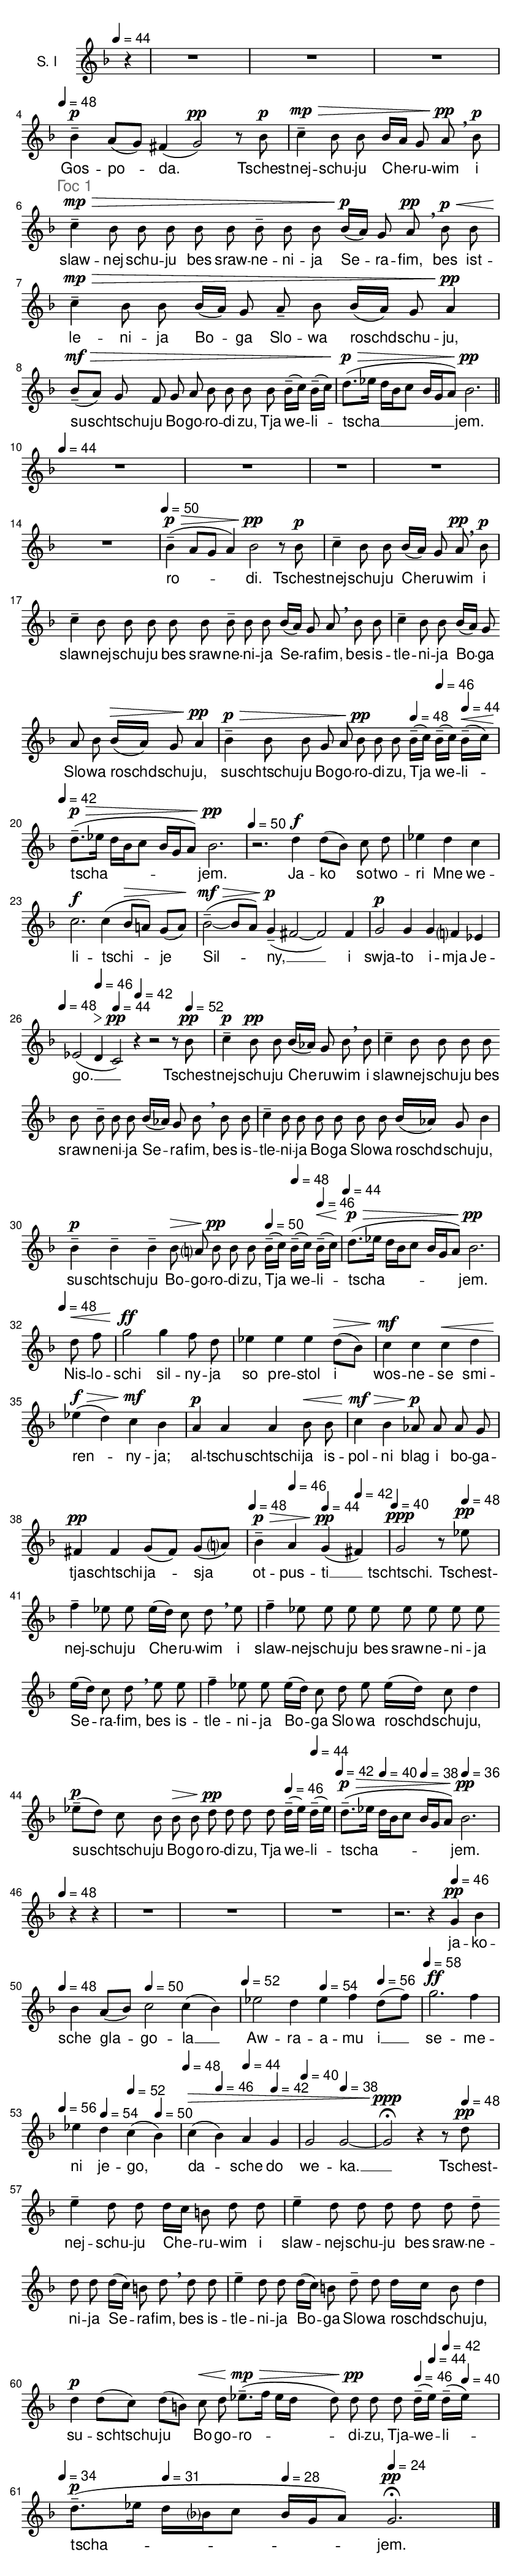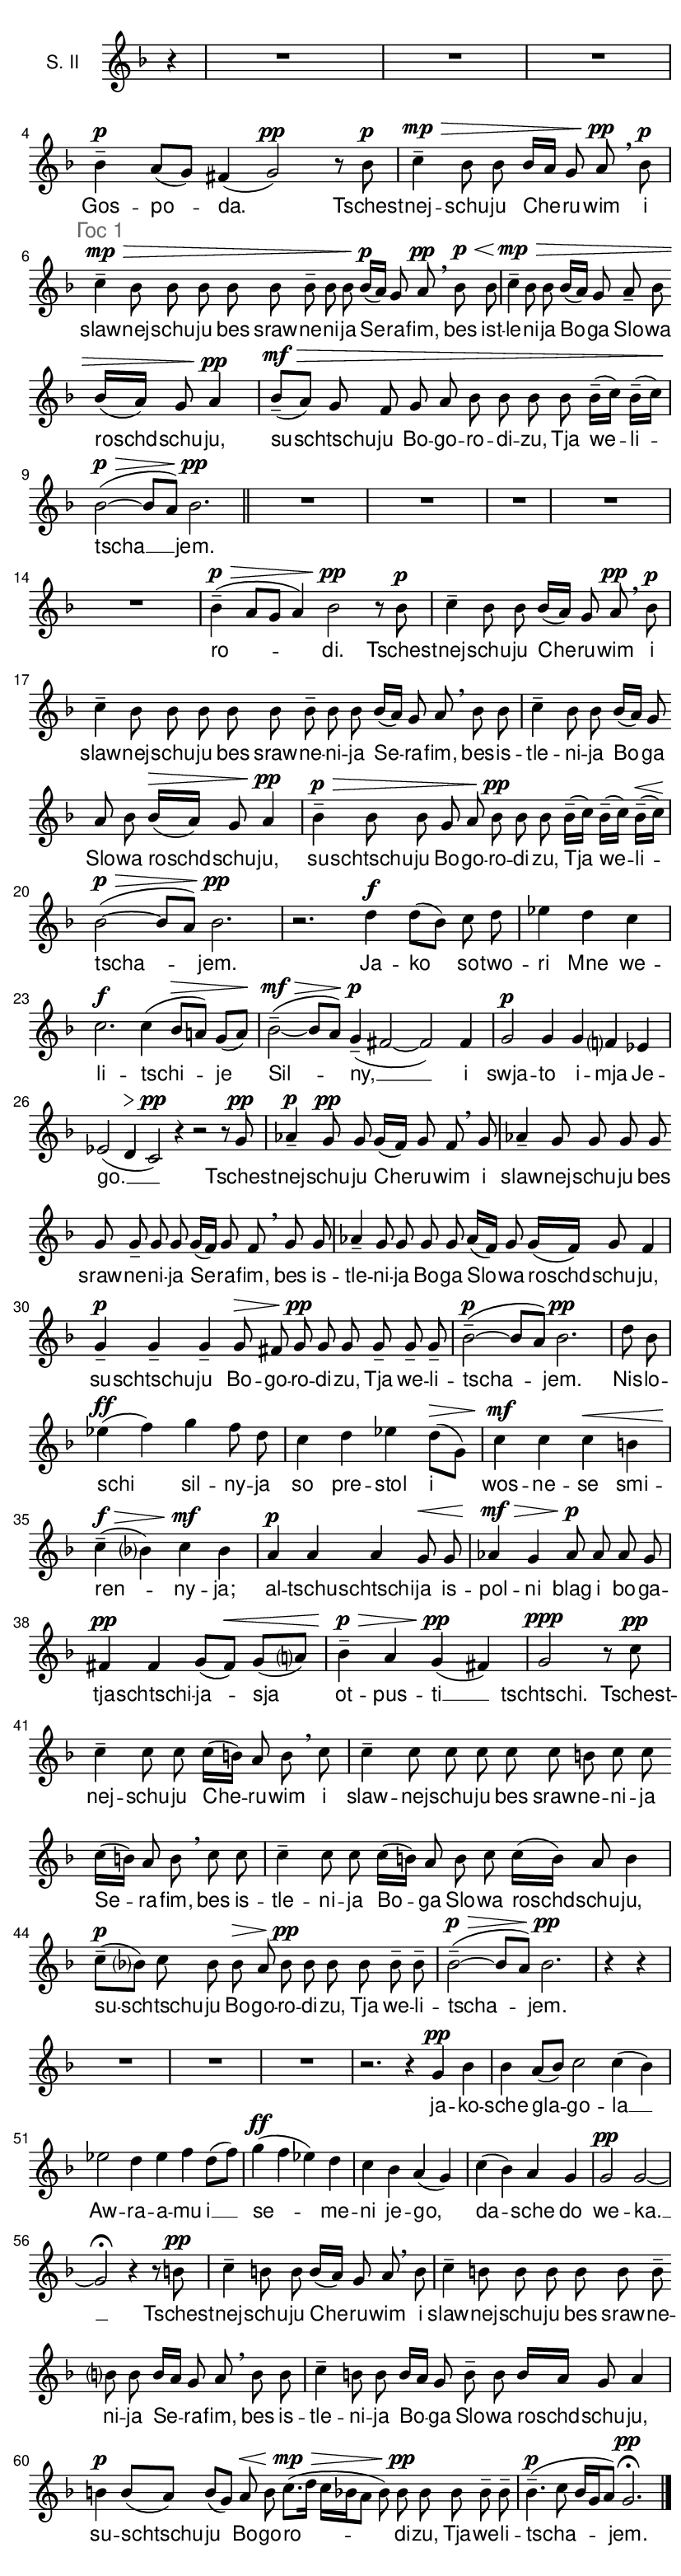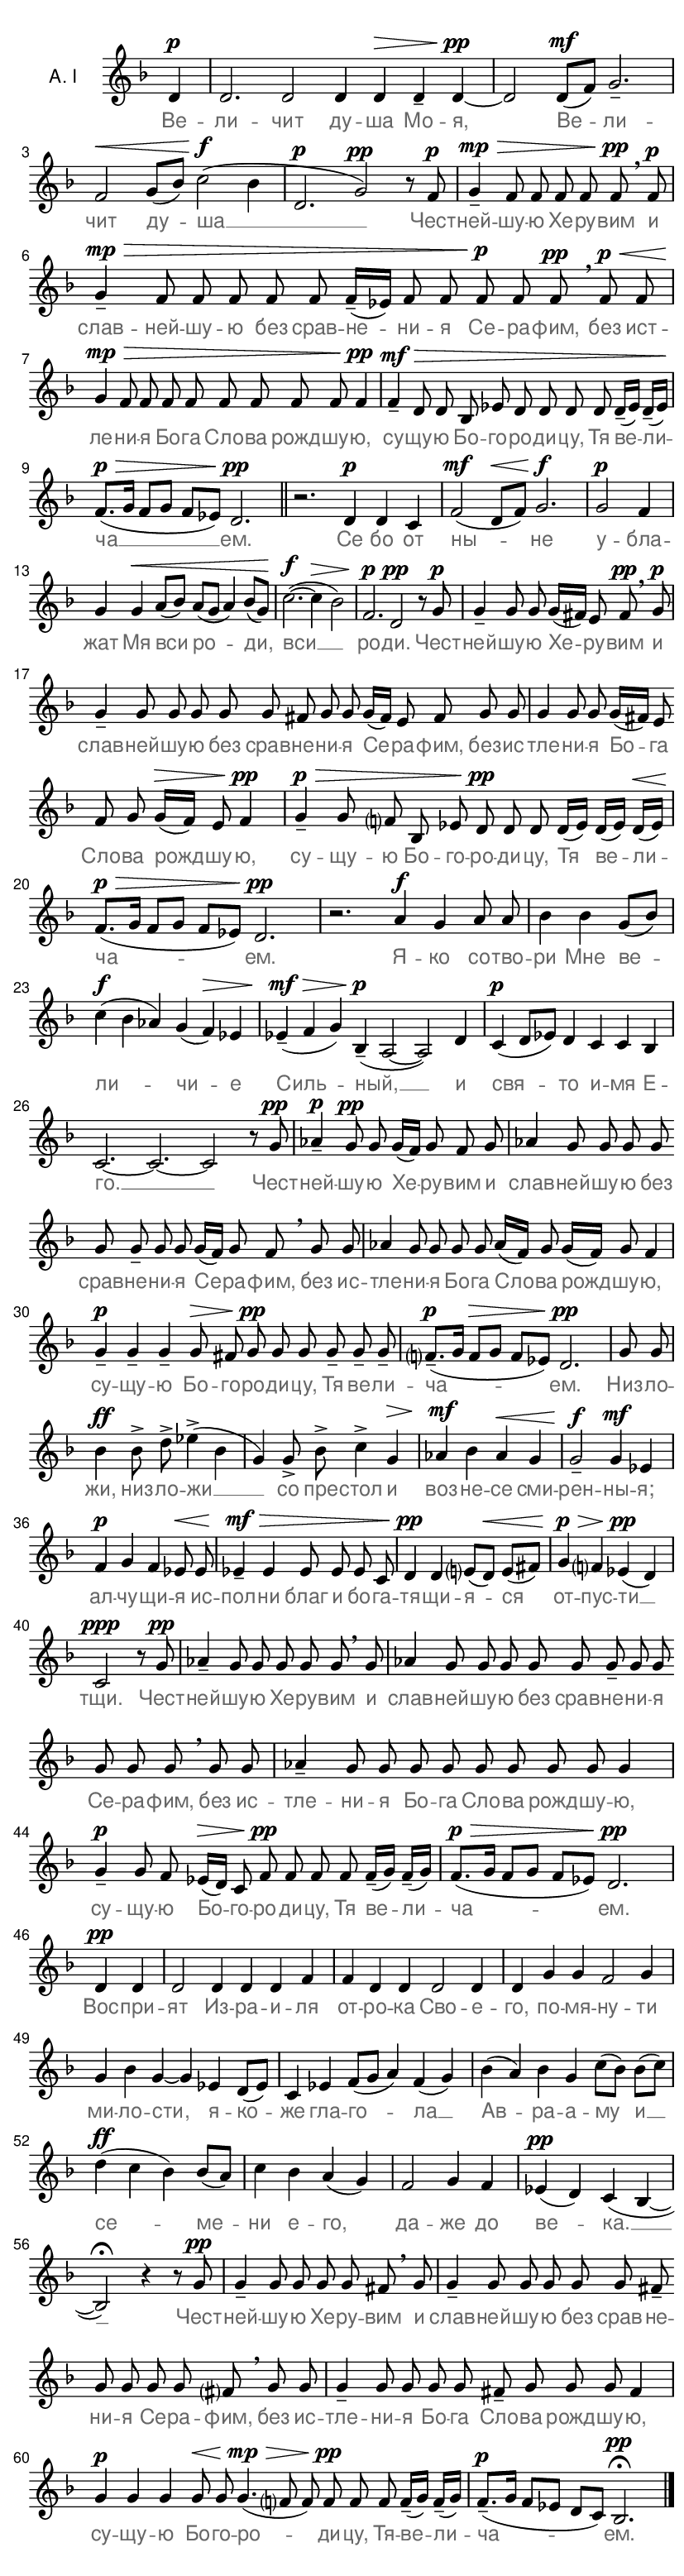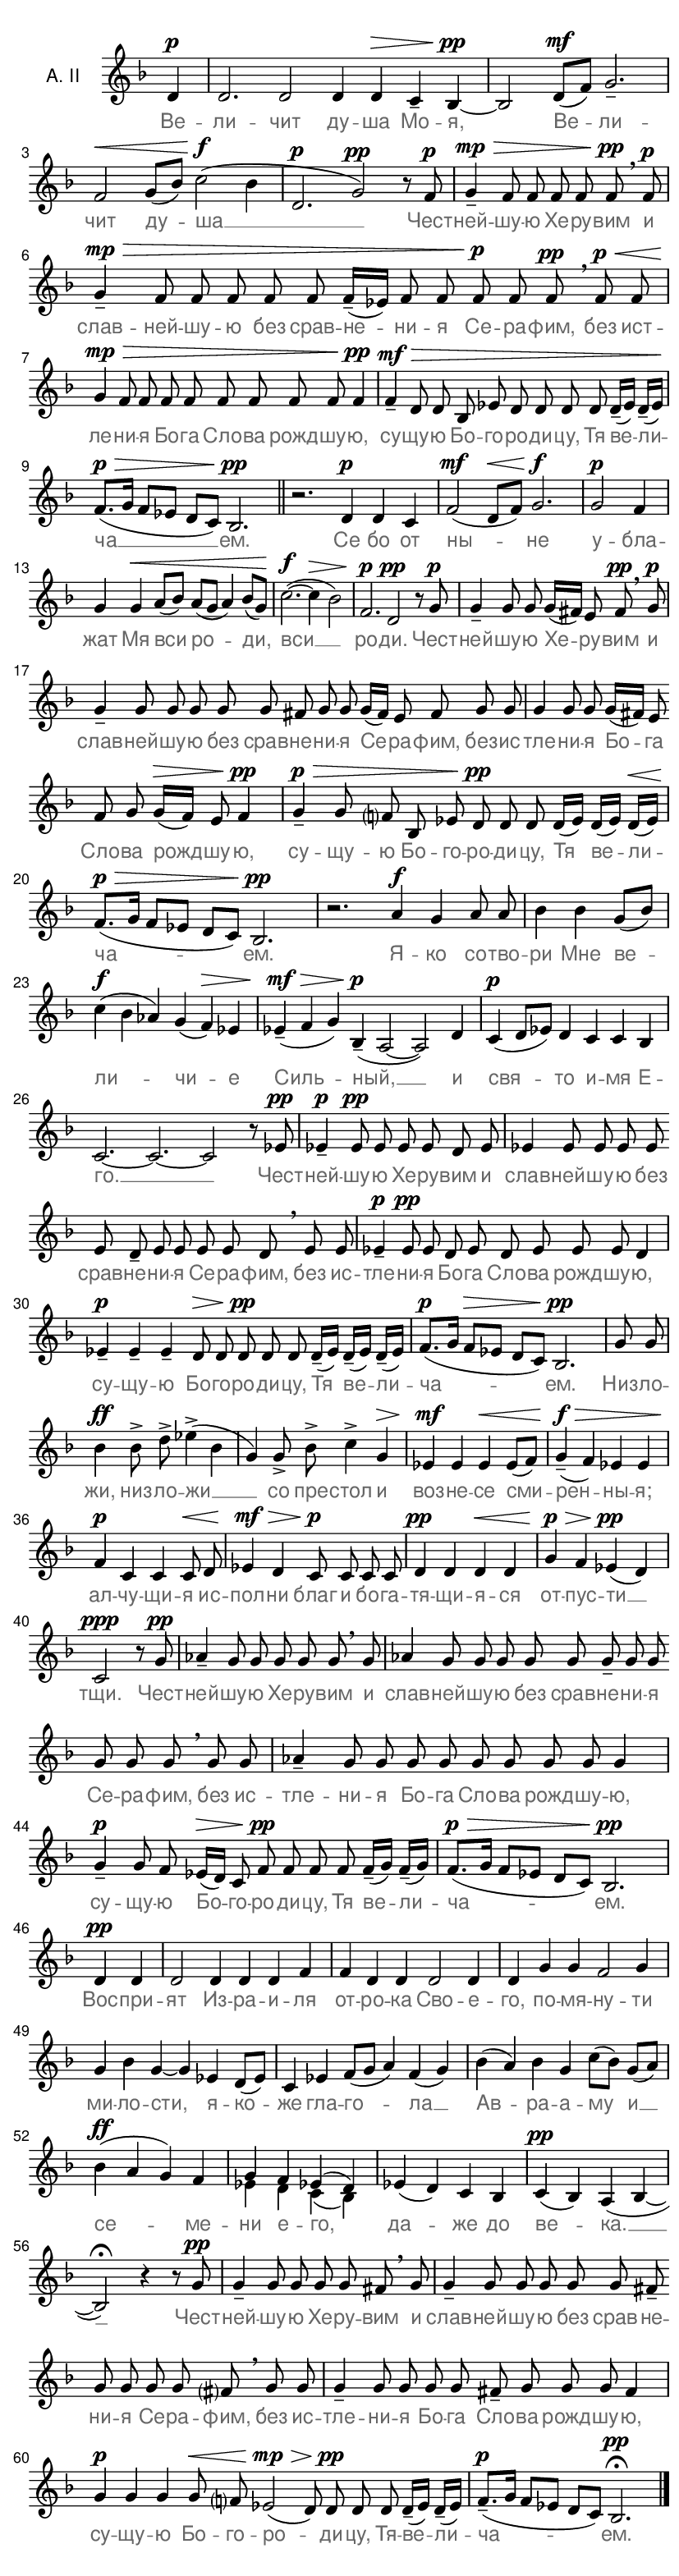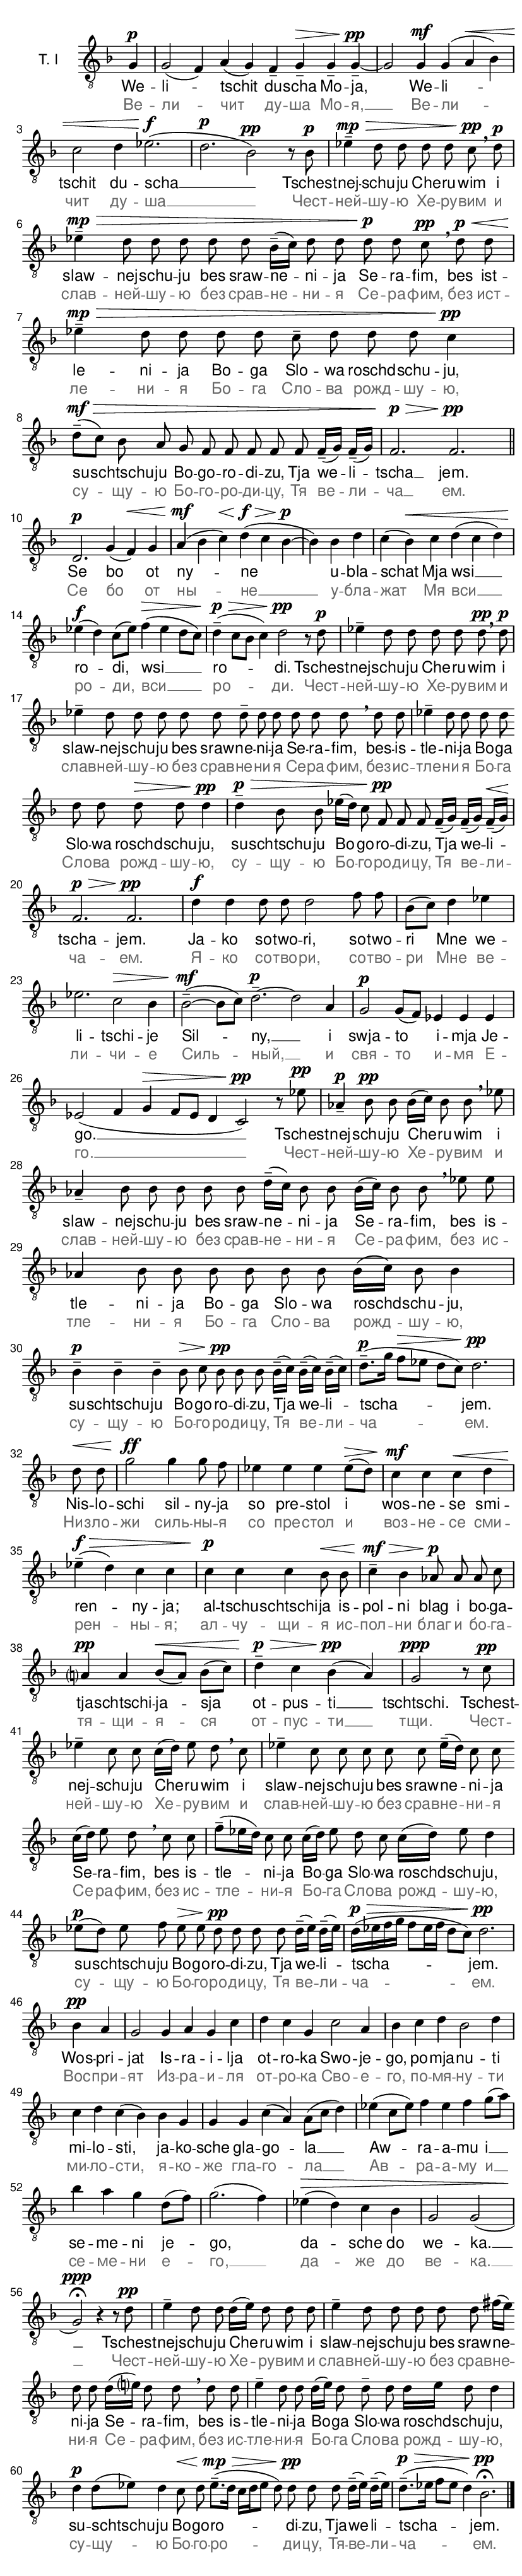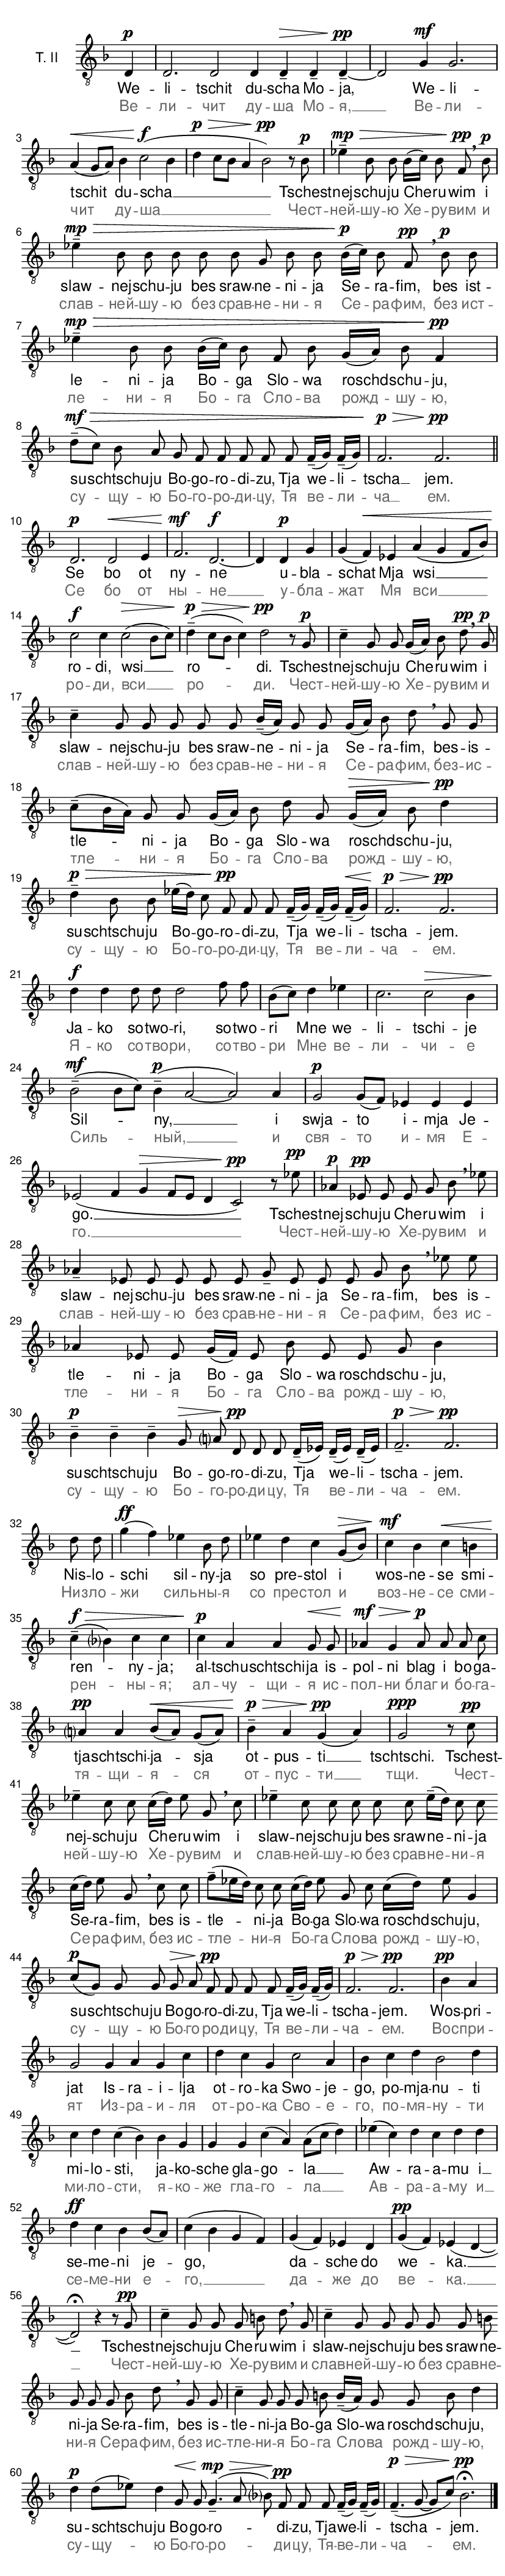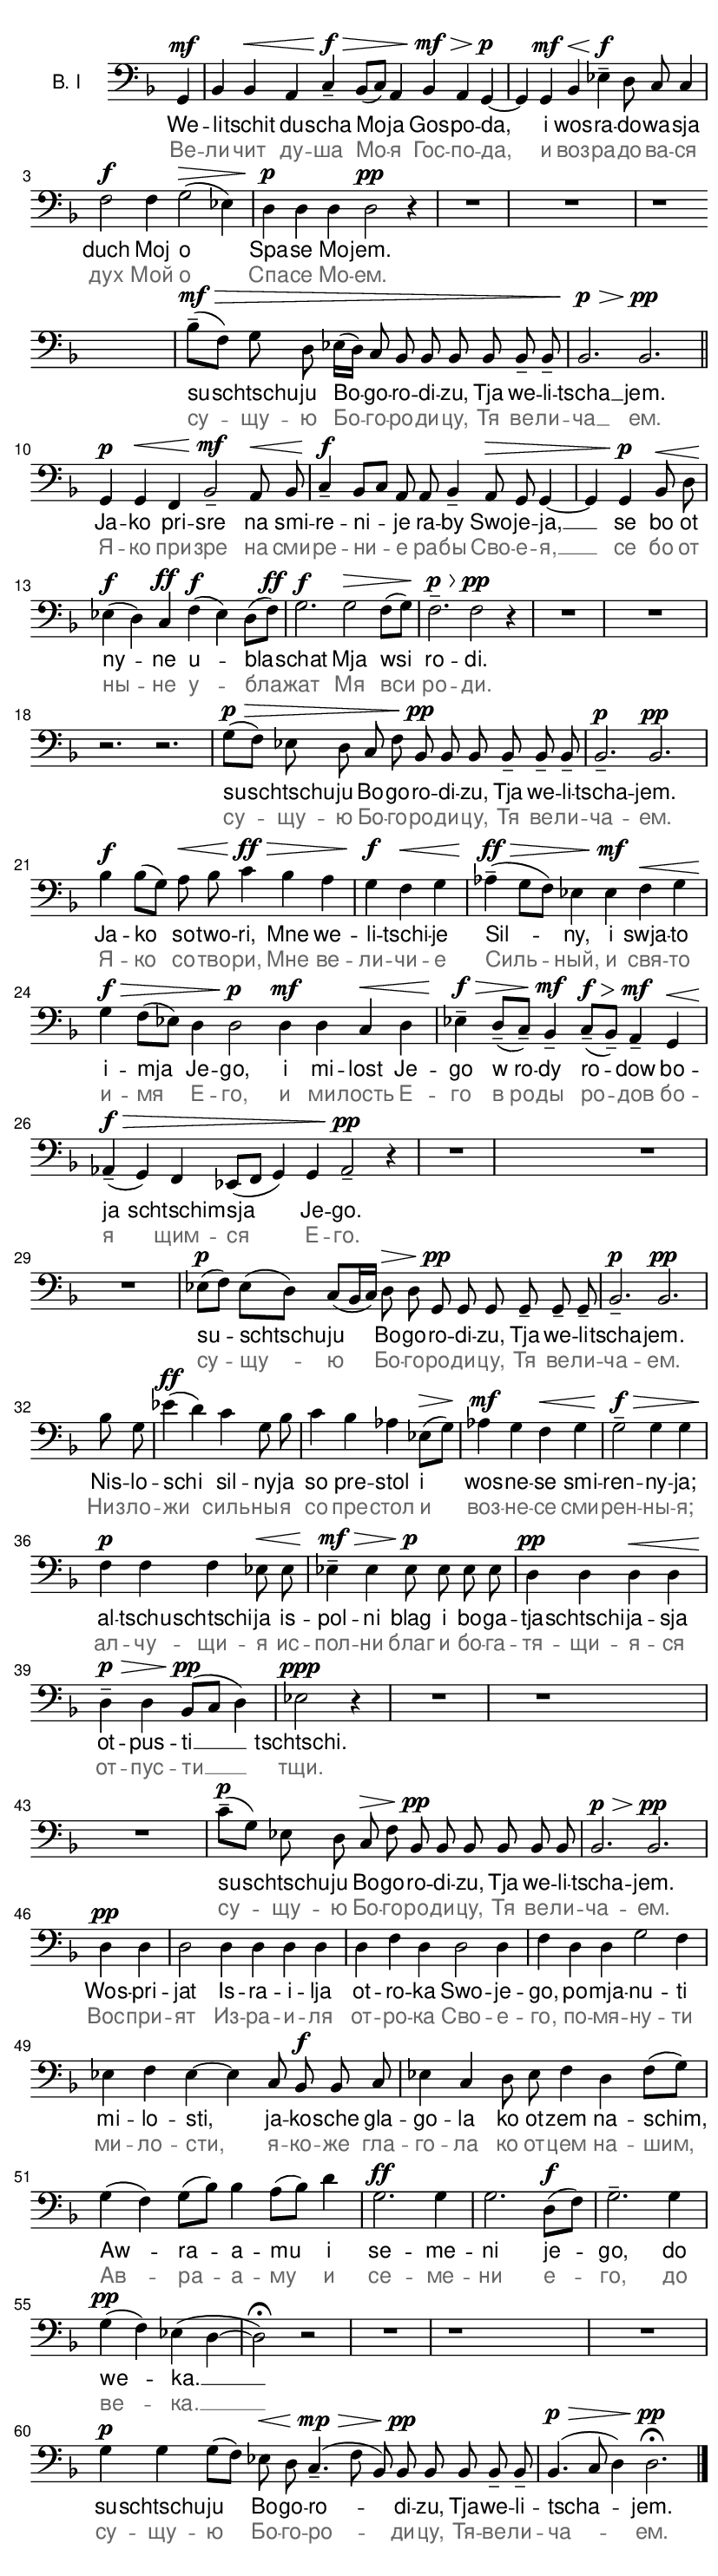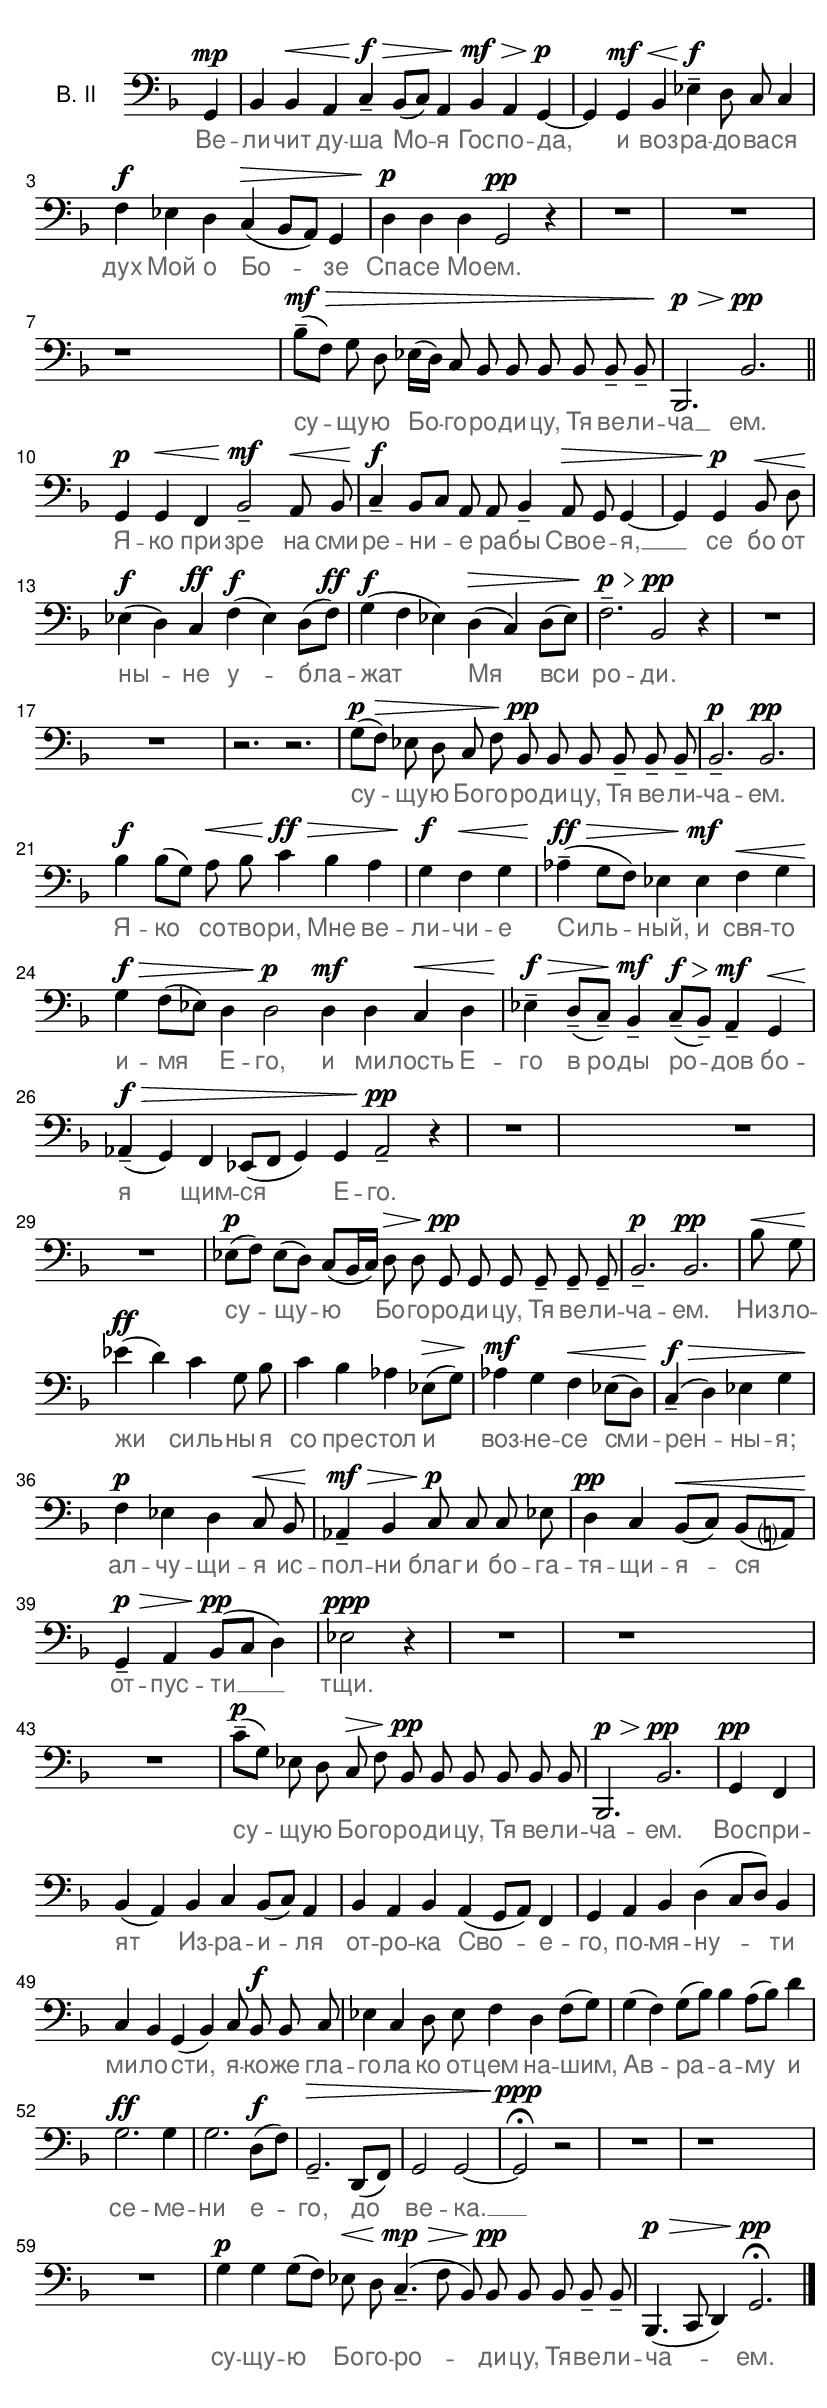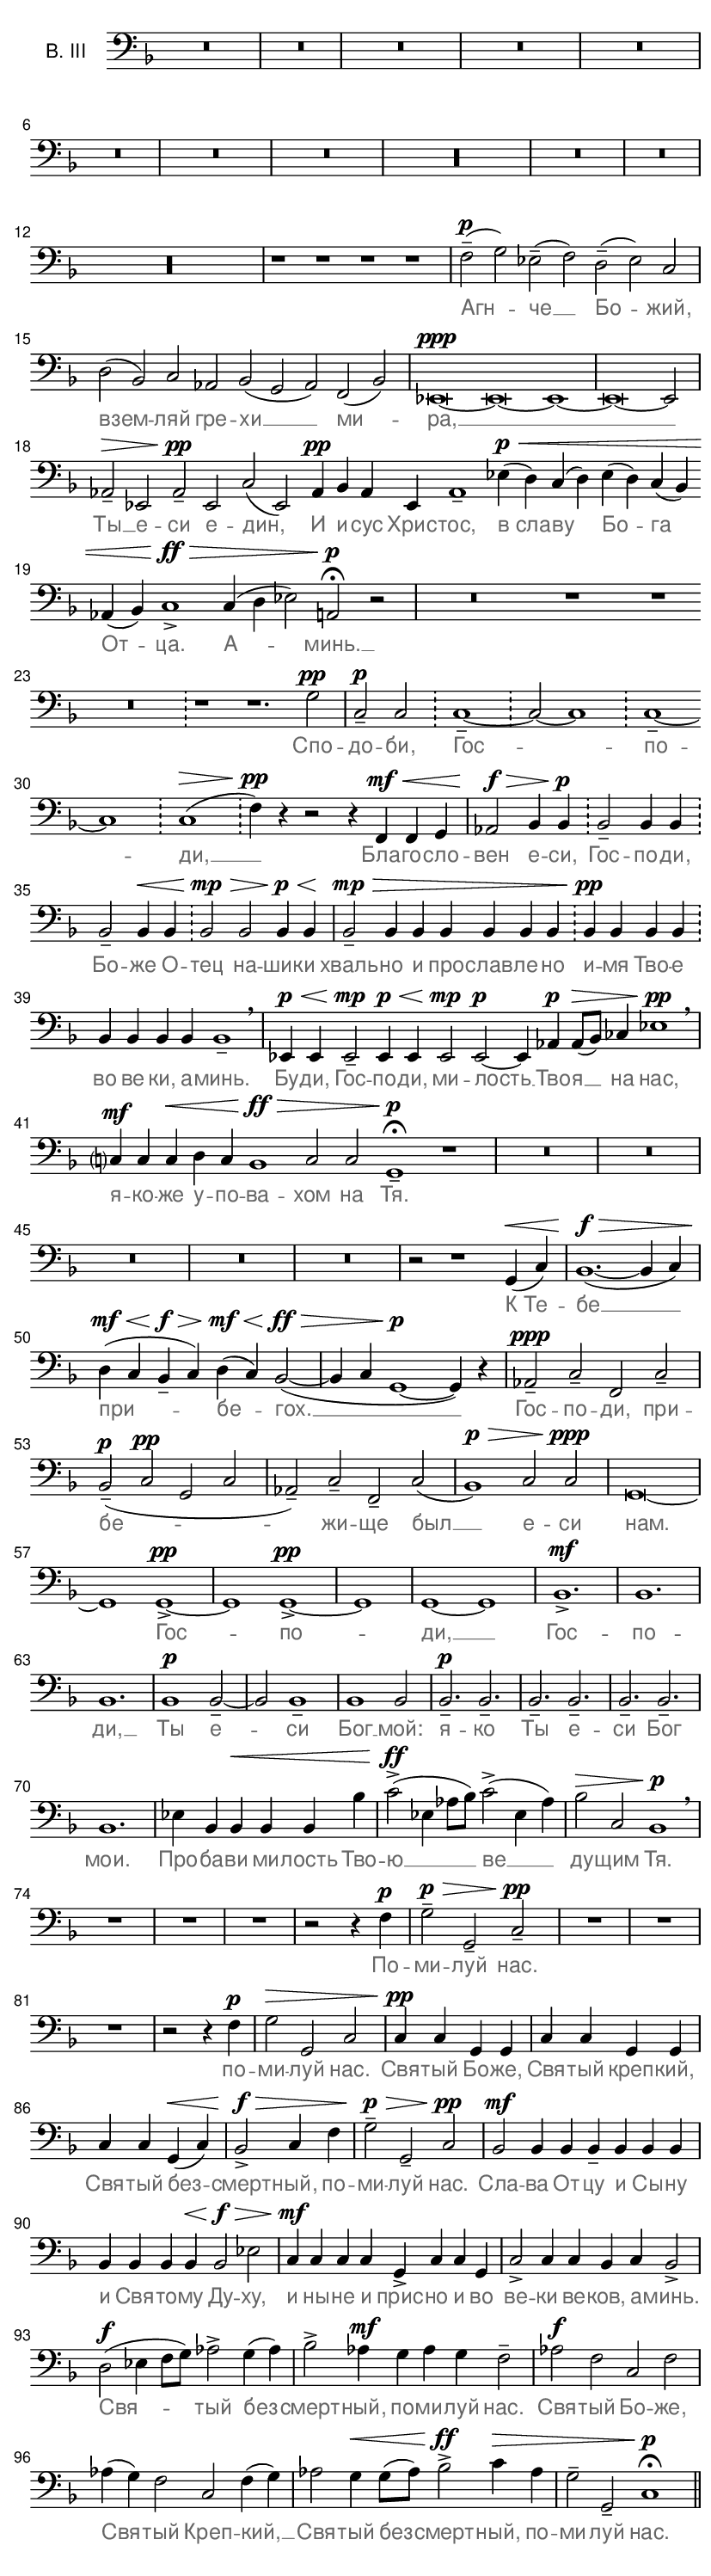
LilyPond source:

\version "2.18.2"


\header {
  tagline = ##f
}


\paper {
  paper-height = 800\mm
  paper-width = 140\mm
  top-margin = 8\mm
  bottom-margin = 2\mm
  left-margin = 6\mm
  right-margin = 2\mm


  fonts = #
  (make-pango-font-tree
   "'Noto Sans', Helvetica, Arial, sans-serif"
   "'Noto Sans', Helvetica, Arial, sans-serif"
   "'Inconsolata', 'Courier New', monospace"
   (/ (* staff-height pt) 2.5))

}

greyText = {
  \override Lyrics.LyricText  #'color =  #(x11-color 'grey40)
  \override Lyrics.LyricHyphen  #'color =  #(x11-color 'grey40)
  \override Lyrics.LyricExtender  #'color =  #(x11-color 'grey40)
}

global = {
  \key f \major
  \numericTimeSignature
  \dynamicUp
  \autoBeamOff
  \accidentalStyle "modern-voice-cautionary"
  \override Score.TimeSignature #'stencil = ##f
  \set Score.markFormatter = #format-mark-box-numbers
  %\override Score.BarNumber #'break-visibility = #'#(#t #t #t)
}

obreak = {}
opage ={}

sopranoOneVoice = \relative c'' {

  \time 10/4  \tempo 4=44 r4  \bar "|" \skip8*6 r1  \skip8*4 |
  \time 6/4  R1. |
  \time 6/4  R1. |
  \time 6/4  \tempo 4=48 bes4-- \p a8 ( [ g8 ) ] fis4 ( g2 \pp ) r8 bes8\p |
  \time 4/4  c4 \mp  \> -- bes8 bes8 bes16  [ a16 ] g8 a8  \pp \breathe bes8 \p |
  \time 15/8 c4 -- \mp \> bes8 bes8 bes8 bes8 bes8 bes8  -- bes8 bes8  bes16 \p [( a16 ]) g8 a8 \pp \breathe bes8 \p \< bes8 |
  \time 6/4  c4 \mp \> -- bes8 bes8  bes16 ( [ a16 ) ] g8 a8 -- bes8 \bar ""

  \opage %p2
  bes16 ( [ a16 ) ] g8 a4 \pp |
  \time 6/4  bes8 ( \mf \> -- [ a8 ]) g8  f8 g8 a8  bes8 bes8 bes8 bes8 bes16 -- [( c16 ]) bes16 -- [( c16 )] |
  \time 6/4  d8. \p \> ( [ es16 ] d16  [ bes16 c8 ] bes16 [ g16 a8 ]) bes2.   \pp  \bar "||"
  \time 6/4  \tempo 4=44 R1. |
  \time 6/4  R1. |
  \time 3/4  R2. |
  \time 6/4  R1. |
  \time 6/4  R1. |
  \time 6/4  \tempo 4=50 bes4 \p \> -- (  a8  [ g8 ] a4 ) bes2  \pp r8 \! bes8 \p |
  \time 4/4  c4 -- bes8 bes8 bes16 ( [ a16 ) ] g8 a8 \pp \breathe bes8 \p |

  \opage %p3
  \time 15/8 c4 -- bes8 bes8 bes8 bes8 bes8 bes8-- bes8 bes8 bes16 ( [ a16 ) ] g8 a8 \breathe bes8 bes8 |
  \time 6/4  c4 -- bes8 bes8 bes16 ( [ a16 ) ] g8 \bar "" a8 bes8 bes16 \> ( [ a16 ) ] g8  a4 \pp  |
  \time 6/4  bes4 --  \p \> -- bes8 bes8 g8 a8 bes8 \pp bes8 bes8 
  \tempo 4=48 bes16 -- ( [ c16 ) ] \tempo 4=46 bes16 ( -- [ c16 ) ] \tempo 4=44 bes16 \< ( -- [ c16 ) ] |
  \time 6/4  \tempo 4=42 d8.( \p -- \> [ es16 ] d16 [ bes16 c8 ] bes16[ g16 a8 ] ) bes2. \pp |
  \time 6/4  \tempo 4=50 r2. d4 \f d8 ( [ bes8 ) ] c8 d8 |
  \time 3/4  es4 d4 c4 |
  \time 6/4  c2. \f c4 ( bes8 \> [ a!8 ) ] g8 ( [ a8 \! ) ] |

  \opage %p4
  \time 9/4  bes2 \mf \> ( ~ -- bes8 [ a8  ) ] g4 \p ( -- fis2 ~ fis2 ) fis4 |
  \time 6/4  g2 \p g4 g4 f4 es4 | % 3
  \time 9/4  \tempo 4=48 es2 (  \tempo 4=46 d4 \> \tempo 4=44 c2 )\pp \tempo 4=42  r4  r2 r8  \tempo 4=52 bes'8 \pp |
  \time 4/4  c4 \p  -- bes8 \pp bes8 bes16 [( as16 ]) g8 bes8 \breathe bes8 |
  \time 15/8 c4 -- bes8 bes8 bes8 bes8 \bar ""   bes8 bes8 -- bes8 bes8 bes16 [( as16 ]) g8 bes8 \breathe bes8 bes8 |
  \time 6/4  c4 -- bes8 bes8 bes8 bes8 bes8 bes8 bes16 [( as16 ]) g8 bes4 |

  \opage %p5
  \time 7/4   bes4-- \p bes4-- bes4-- bes8 \> a8 bes8  \pp bes8 bes8 
  \tempo 4=50 bes16-- ( [ c16 ])  \tempo 4=48 bes16--[( c16 ]) \tempo 4=46 bes16--[(\< c16 ) ] |
  \time 6/4  \tempo 4=44 d8. \p \> ( [ es16 ] d16 [ bes16 c8 ] bes16 [ g16 a8 ) ] bes2. \pp |
  \time 5/4  \tempo 4=48 d8 \< f8 \bar "|" g2 \ff g4 f8 d8 |
  \time 4/4  es4 es4 es4 d8( \> [ bes8 ]) |
  \time 4/4  c4  \mf c4 c4 \< d4 |
  \time 4/4  es4 \f \> ( d4 ) c4 \mf bes4 |
  \time 4/4  a4 \p a4 a4 bes8 \< bes8 |
  \time 4/4  c4  \mf \> bes4 as8 \p as8 as8 g8 |
  \time 4/4  fis4 \pp fis4 g8 ( [ fis8 ) ] g8 ( [ a8 ) ] |
  \time 4/4  \tempo 4=48 bes4 -- \p \> \tempo 4=46 a4 \tempo 4=44 g4 \pp ( \tempo 4=42 fis4 ) |

  \opage %p6
  \time 3/4  \tempo 4=40 g2 \ppp r8 \tempo 4=48 es'8 \pp |
  \time 4/4  f4-- es8 es8 es16 ( [ d16 ) ] c8 d8 \breathe es8 |
  \time 15/8 f4 -- es8 es8 es8 es8 es8 es8 es8 es8 \bar "" es16 ( [ d16 ) ] c8 d8 \breathe es8  es8 |
  \time 6/4  f4 -- es8 es8 es16 ( [ d16 ) ] c8 d8 es8 es16 ( [ d16 ) ] c8 d4 | % 6
  \time 6/4  es8-- \p ( [d8 )] c8 bes8 bes8 \> bes8 d8  \pp d8 d8 d8 \tempo 4=46 d16-- ( [ es16 ) ]  \tempo 4=44 d16-- ( [ es16 ) ] |
  \time 6/4  \tempo 4=42 d8.-- \p ( \> [ es16 ] \tempo 4=40 d16 [ bes16 c8 ] \tempo 4=38 bes16 [ g16 a8 ]) \tempo 4=36 bes2. \pp |

  \opage %p7
  \time 8/4  \tempo 4=48 r4 r4 \bar "|" s2 r1 |
  \time 6/4  R1.*2 |
  \time 6/4  r2. r4 \tempo 4=46 g4 \pp bes4  |
  \time 6/4  \tempo 4=48 bes4 a8 [( bes8 ]) \tempo 4=50 c2 c4 ( bes4 ) |
  \time 6/4  \tempo 4=52 es2 d4 \tempo 4=54 es4 f4 \tempo 4=56 d8 ( [ f8 ) ] |
  \time 4/4  \tempo 4=58 g2. \ff f4 |
  \time 4/4  \tempo 4=56 es4 \tempo 4=54 d4 \tempo 4=52 c4 ( \tempo 4=50 bes4 ) |
  \time 4/4  \tempo 4=48 c4\> ( \tempo 4=46 bes4 ) \tempo 4=44 a4 \tempo 4=42  g4 |
  \time 4/4  \tempo 4=40 g2  \tempo 4=38 g2 ~ |

  \opage %p8
  \time 4/4  g2 \ppp \fermata r4 r8 \tempo 4=48 d'8 \pp |
  \time 4/4  e4 -- d8 d8 d16 [ c16 ] b8 d8 d8 |
  \time 15/8 e4 -- d8 d8 d8 d8 d8 d8 -- \bar "" d8 d8 d16 ( [ c16 ) ] b8 d8 \breathe  d8 d8 |
  \time 6/4  e4 -- d8 d8 d16 ( [ c16 ) ] b8 d8 -- d8 d16 [ c16 ] b8 d4  |
  \time 9/4  d4 \p d8 ( [ c8 ) ] d8 ( [ b8 ) ] c8 \<  d8  es8. -- \mp \>
             ( [ f16 ] es16  [ d16 s8 ] d8  ) d8 \pp d8 d8 
             \tempo 4=46 d16--  ( [ \tempo 4=44 es16 ) ] \tempo 4=42 d16-- ( [ \tempo 4=40 es16 ) ]  | 
  \time 6/4  \tempo 4=34 d8.-- \p ( [ es16 ] \tempo 4=31 d16 [ bes16 c8 ] \tempo 4=28 bes16 [ g16 a8 ) ] \tempo 4=24 g2. \fermata \pp   \bar "|."



}


sopranoOneCyrillic = \lyricmode {
  "Гос 1"
\opage %p1
}


sopranoOneLatinG = \lyricmode {
  Gos -- po -- "da." 
  Tschest -- nej -- schu -- ju  Che -- ru -- wim i  
  slaw -- nej -- schu -- ju bes sraw -- ne -- ni -- ja     
  Se -- ra -- "fim,"
  bes ist -- le -- ni -- ja   Bo -- ga Slo -- wa
  
  %p2
  roschd -- schu -- "ju,"
  su --  schtschu -- ju   Bo -- go -- ro -- di -- "zu,"
  Tja  we -- li -- tscha __ "jem."
  
  ro -- "di." 
  Tschest -- nej -- schu -- ju Che -- ru -- wim i
  
  %p3
  slaw -- nej -- schu -- ju bes sraw -- ne -- ni -- ja   Se -- ra -- "fim,"
  bes -- is -- tle -- ni -- ja  Bo -- ga
  Slo -- wa roschd -- schu -- "ju,"
  su -- schtschu -- ju Bo -- go -- ro -- di -- "zu,"
  Tja we -- li -- tscha -- "jem."
  Ja -- ko so -- two -- ri Mne we -- li -- tschi -- je
  
  %p4
  Sil -- "ny," __
  i swja -- to i -- mja Je -- "go." __
  Tschest -- nej -- schu -- ju Che -- ru -- wim i slaw -- nej -- schu -- ju bes
  sraw -- ne -- ni -- ja Se -- ra -- "fim,"
  bes is -- tle -- ni -- ja Bo -- ga Slo -- wa roschd -- schu -- "ju,"
  
  %p5
  su -- schtschu -- ju Bo -- go -- ro -- di -- "zu,"
  Tja we -- li -- tscha -- "jem."
  
  Nis -- lo -- schi sil -- ny -- ja so pre -- stol i wos -- ne -- se smi -- ren -- ny -- "ja;"
  al -- tschu -- schtschi -- ja is -- pol -- ni blag i bo -- ga -- tja -- schtschi -- ja -- sja ot -- pus -- ti __
  
  %p6
  "tschtschi."
  Tschest -- nej -- schu -- ju    
  Che -- ru -- wim i slaw -- nej -- schu -- ju bes sraw -- ne -- ni -- ja
  Se -- ra -- "fim,"
  bes is -- tle -- ni -- ja Bo -- ga Slo -- wa roschd -- schu -- "ju,"
  su --  schtschu -- ju Bo -- go -- ro -- di -- "zu,"
  Tja  we -- li --  tscha -- "jem."
  
  %p7
  ja -- ko -- sche  gla -- go -- la __ 
  Aw -- ra -- a -- mu i __
  se -- me -- ni je -- "go,"
  da -- sche do we -- "ka." __
  
  %p8
  Tschest -- nej -- schu -- ju Che -- ru --  wim i  slaw -- nej -- schu -- ju bes sraw -- ne --
  ni -- ja  Se -- ra -- "fim,"
  bes is --  tle -- ni -- ja  Bo -- ga Slo -- wa roschd -- schu -- "ju,"
  su -- schtschu -- ju Bo -- go -- ro -- di -- "zu,"
  Tja -- we -- li -- tscha -- "jem."
  
  


}



sopranoTwoVoice = \relative c '' {

  \time 10/4  r4  \bar "|" \skip8*6 r1  \skip8*4 |
  \time 6/4  R1. |
  \time 6/4  R1. |
  \time 6/4  bes4-- \p a8 ( [ g8 ) ] fis4 ( g2 \pp ) r8 bes8\p |
  \time 4/4  c4 \mp  \> -- bes8 bes8 bes16  [ a16 ] g8 a8  \pp \breathe bes8 \p |
  \time 15/8 c4 -- \mp \> bes8 bes8 bes8 bes8 bes8 bes8  -- bes8 bes8  bes16 \p [( a16 ]) g8 a8 \pp \breathe bes8 \p \< bes8 |
  \time 6/4  c4 \mp \> -- bes8 bes8  bes16 ( [ a16 ) ] g8 a8 -- bes8 \bar ""

  \opage %p2
  bes16 ( [ a16 ) ] g8 a4 \pp |
  \time 6/4  bes8 ( \mf \> -- [ a8 ]) g8  f8 g8 a8  bes8 bes8 bes8 bes8 bes16 -- [( c16 ]) bes16 -- [( c16 )] |
  \time 6/4  bes2 \p \> ~ (  bes8[ a8 ] ) bes 2. \pp \bar "||"
  \time 6/4  R1. |
  \time 6/4  R1. |
  \time 3/4  R2. |
  \time 6/4  R1. |
  \time 6/4  R1. |
  \time 6/4  bes4 \p \> -- (  a8  [ g8 ] a4 ) bes2  \pp r8 \! bes8 \p |
  \time 4/4  c4 -- bes8 bes8 bes16 ( [ a16 ) ] g8 a8 \pp \breathe bes8 \p |

  \opage %p3
  \time 15/8 c4 -- bes8 bes8 bes8 bes8 bes8 bes8-- bes8 bes8 bes16 ( [ a16 ) ] g8 a8 \breathe bes8 bes8 |
  \time 6/4  c4 -- bes8 bes8 bes16 ( [ a16 ) ] g8 \bar "" a8 bes8 bes16 \> ( [ a16 ) ] g8  a4 \pp  |
  \time 6/4  bes4 --  \p \> -- bes8 bes8 g8 a8 bes8 \pp bes8 bes8 bes16 -- ( [ c16 ) ] bes16 ( -- [ c16 ) ] bes16 \< ( -- [ c16 ) ] |
  \time 6/4  bes2 \p \> ~ (  bes8[ a8 ] ) bes 2. \pp |
  \time 6/4  r2. d4 \f d8 ( [ bes8 ) ] c8 d8 |
  \time 3/4  es4 d4 c4 |
  \time 6/4  c2. \f c4 ( bes8 \> [ a!8 ) ] g8 ( [ a8 \! ) ] |

  \opage %p4
  \time 9/4  bes2 \mf \> ( ~ -- bes8 [ a8  ) ] g4 \p ( -- fis2 ~ fis2 ) fis4 |
  \time 6/4  g2 \p g4 g4 f4 es4 | % 3
  \time 9/4  es2 ( d4 \> c2 )\pp r4  r2 r8 g'8 \pp |
  \time 4/4  as4 \p \p -- g8 \pp g8 g16 ( [ f16 ) ] g8 f8 \breathe g8 |
  \time 15/8 as4-- g8 g8 g8 g8 \bar "" g8 g8-- g8 g8 g16 ( [ f16 ) ] g8 f8 \breathe g8 g8 |
  \time 6/4  as4 -- g8 g8 g8 g8 as16 ( [ f16 ) ] g8 g16 ( [ f16 ) ] g8  f4 |
  
  \opage %p5
  \time 7/4  g4-- \p g4-- g4-- g8 \> fis8 g8  \pp g8 g8 g8-- g8-- g8--  | 
  \time 6/4  bes2--  \p ( ~ bes8 [ a8 ] ) bes2. \pp | 
  \time 5/4  d8 bes8 \bar "|" es4( \ff f4) g4 f8 d8 | 
  \time 4/4  c4 d4 es4 d8 \> [( g,8 ]) | 
  \time 4/4  c4  \mf c4 c4 \< b4 | 
  \time 4/4  c4 \f ( -- \> bes4 ) c4 \mf bes4 | 
  \time 4/4  a4 \p a4 a4 g8 \< g8 |
  \time 4/4  as4  \mf \> g4 as8 \p  as8 as8 g8 | 
  \time 4/4  fis4 \pp fis4 g8 ( [ fis8 \< ) ] g8 ( [ a8 ) ] |
  \time 4/4  bes4 -- \p \> a4 g4 \pp ( fis4 ) |
  
  \opage %p6
  \time 3/4  g2 \ppp r8 c8 \pp | 
  \time 4/4  c4-- c8 c8 c16 ([ b16 ]) a8 b8 \breathe c8 | 
  \time 15/8  c4 -- c8 c8 c8 c8 c8 b8 c8 c8 \bar ""  c16 [( b!16 ]) a8 b8 \breathe c8  c8 | 
  \time 6/4  c4 -- c8 c8 c16 [( b16 ]) a8 b8 c8 c16 [( b16 ]) a8 b4 | 
  \time 6/4  c8-- \p [( bes8 ]) c8 bes8 bes8 \> a8 bes8  \pp bes8 bes8 bes8 bes8-- bes8-- | 
  \time 6/4  bes2-- \p \> ( ~ bes8 [ a8 ) ] bes2. \pp |
  
  \opage %p7
  \time 8/4  r4 r4 \bar "|" s2 r1 |
  \time 6/4  R1.*2 |
  \time 6/4  r2. r4 g4 \pp bes4  |
  \time 6/4  bes4 a8 [( bes8 ]) c2 c4 ( bes4 ) |
  \time 6/4  es2 d4 es4 f4 d8 ( [ f8 ) ] |
  \time 4/4  g4( \ff f4 es4) d4 |
  \time 4/4  c4 bes4 a4 ( g4 ) |
  \time 4/4  c4 ( bes4 ) a4 g4 |
  \time 4/4  g2 \pp g2 ~ |
  
  \opage %8
  \time 4/4  g2 \fermata r4 r8 b8 \pp | 
  \time 4/4  c4 -- b8 b8 b16 [( a16 )] g8 a8 \breathe b8 | 
  \time 15/8 c4 -- b8 b8 b8 b8 b8 b8 -- \bar ""  b?8 b8 b16 [ a16 ] g8 a8 \breathe b8 b8 | 
  \time 6/4  c4 -- b8 b8 b16 [ a16 ] g8 b8 -- b8 b16 [ a16 ] g8 a4 | 
  \time 9/4  b4 \p b8 [( a8 ]) b8 [( g8 ]) a8 \< b8 c8.( \mp \> [ d16 ] c16  [ bes16 a8] bes8)  bes8 \pp bes8 bes8 bes8-- bes8-- | 
  \time 6/4  bes4.-- \p ( c8 bes16 [ g16 a8 ) ] g2.  \pp \fermata \bar "|."

}




sopranoTwoCyrillic =  {
  \sopranoOneCyrillic
}


sopranoTwoLatinG =  {
  \sopranoOneLatinG
}



sopranoThreeVoice = \relative c '' {
  c
}



sopranoThreeCyrillic =  {
  \sopranoTwoCyrillic
}



sopranoThreeLatinG = \lyricmode {


}


altoOneVoice = \relative c' {

  \time 10/4 d4 \p \bar "|" d2. d2 d4 d4 \> d4 -- d4 \pp ~ |
  \time 6/4  d2  d8 \mf [( f8 ]) g2.-- |
  \time 6/4  f2 \< g8 ( [ bes8  ) ] c2 ( \f bes4 |
  \time 6/4  d,2. \p g2 ) \pp r8 f8 \p | % 6
  \time 4/4  g4--\mp \> f8 f8  f8  f8 f8  \pp \breathe f8 \p | % 7
  \time 15/8 g4 \mp \> -- f8 f8 f8 f8 f8 f16--  ( [ es16 ) ] f8 f8  f8 \p  f8 f8  \pp \breathe f8 \p \< f8 | % 8
  \time 6/4  g4 \mp \> f8 f8  f8 f8 f8 f8 \bar ""

  \opage %p2
  f8 f8 f4 \pp |
  \time 6/4  f4 \mf -- \> d8  d8 bes8 es8 d8 d8 d8 d8 d16 ( -- [ es16 ) ] d16 ( -- [ es16 ) ] |
  \time 6/4  f8.( \p \> [ g16 ] f8 [ g8  ] f8 [ es8 ]) d2.  \pp \bar "||"
  \time 6/4  r2. d4 \p d4 c4 |
  \time 6/4  f2 \mf ( d8 \<  [ f8 ) ] g2. \f |
  \time 3/4  g2 \p f4  |
  \time 6/4  g4 g4 \< a8 ( [ bes8 ) ] a8 ( [ g8 ] a4 ) bes8 ( [ g8 ) ] |
  \time 6/4  c2. \f ( ~ c4 \> bes2 ) |
  \time 6/4  f2.  \p  d2 \pp r8  g8 \p |
  \time 4/4  g4 -- g8 g8 g16 ( [ fis16 ) ] e8 fis8  \pp \breathe g8 \p |

  \opage %p3
  \time 15/8 g4 -- g8 g8 g8 g8 g8 fis8 g8 g8 g16 ( [ fis16 ) ] e8 fis8 g8 g8 |
  \time 6/4  g4 g8 g8 g16 ( [ fis16 ) ] e8 \bar "" fis8 g8 g16 \> ( [ fis16 ) ] e8 fis4  \pp |
  \time 6/4  g4 \p -- \> g8  f8 bes,8 es8 d8 \pp d8 d8 d16 ( [ es16 ) ] d16 ( [ es16 ) ] d16 \< ( [ es16 ) ] |
  \time 6/4  f8. \p \> ( [ g16 ] f8  [ g8 ] f8 [ es8 ]) d2.  \pp |
  \time 6/4  r2. a'4 \f g4 a8 a8 |
  \time 3/4  bes4 bes4 g8 [( bes8 ) ] |
  \time 6/4  c4  \f ( bes4 as4 ) g4 ( f4 \> ) es4 |

  \opage %4
  \time 9/4  es4 \mf \> ( -- f4  g4 ) bes,4 \p ( -- a2 ~ a2 ) d4 |
  \time 6/4  c4 \p ( d8 [ es8 ) ] d4 c4 c4 bes4 |
  \time 9/4  c2. ~ c2. ~ c2 r8 g'8 \pp |
  \time 4/4  as4 \p -- g8 \pp  g8 g16 ( [ f16 ) ] g8 f8 g8 |
  \time 15/8 as4 g8 g8 g8 g8 \bar "" g8 g8-- g8 g8 g16 ( [ f16 ) ] g8 f8 \breathe g8 g8 |
  \time 6/4  as4 g8 g8 g8 g8 as16 [( f16 )] g8 g16 ( [ f16 ) ] g8 f4 |

  \opage %p5
  \time 7/4  g4-- \p g4-- g4-- g8 \>  fis8 g8 \pp g8 g8 g8-- g8-- g8-- |
  \time 6/4  f8.-- \p ( [ g16 ] f8 \>  [ g8 ] f8 [ es8 ] ) d2. \pp |
  \time 5/4  g8 g8 \bar "|" bes4 \ff  bes8-> d8-> es4-> ( bes4 |
  \time 4/4  g4 ) g8-> bes8-> c4-> g4 \> |
  \time 4/4   as4 \mf bes4 \! as4 \<  g4  |
  \time 4/4  g2-- \f g4\mf es4 |
  \time 4/4   f4 \p g4 f4 es8 \< \< es8 |
  \time 4/4  es4 \mf \>  -- es4 es8  es8 es8 c8 |
  \time 4/4   d4 \pp d4 e8 ( [ d8 \<  ] ) e8  ( [ fis8 ) ] |
  \time 4/4   g4 \p \> f4 es4 \pp ( d4 ) |

  \opage %p6
  \time 3/4  c2 \ppp r8 g'8 \pp |
  \time 4/4  as4-- g8 g8 g8 g8 g8 \breathe g8 |
  \time 15/8 as4 g8 g8 g8 g8 g8 g8-- g8 g8 \bar ""   g8 g8 g8 \breathe g8 g8 |
  \time 6/4  as4 -- g8 g8 g8 g8 g8 g8 g8 g8 g4 |
  \time 6/4  g4\p -- g8 f8 es16 \>  ( [ d16 ) ] c8 f8 \pp f8  f8 f8 f16-- ( [ g16 ) ] f16-- ( [ g16 ) ] |
  \time 6/4  f8. \p \> ( [ g16 ] f8 [ g8  ] f8 [ es8 ]) d2.  \pp |

  \opage %p7
  \time 8/4  d4 \pp d4 \bar "|"  d2 d4 d4 d4 f4 |
  \time 6/4  f4 d4 d4 d2 d4 |
  \time 6/4  d4 g4 g4 f2 g4 |
  \time 6/4  g4 bes4 g4 ~ g4 es4 d8 ( [ es8 ) ] |
  \time 6/4  c4 es4 f8 ( [ g8 ] a4 ) f4 ( g4 ) |
  \time 6/4  bes4( a4) bes4 g4 c8 [( bes8 )] bes8 [( c8 ]) | % 8
  \time 4/4  d4 \ff ( c4 bes4 ) bes8 ( [ a8 ) ] | % 9
  \time 4/4  c4 bes4 a4( g4) |
  \time 4/4  f2 g4 f4 |
  \time 4/4  es4 (\pp d4) c4 ( bes4 ~

  \opage %8
  \time 4/4  bes2)  \fermata r4 r8 g'8 \pp |
  \time 4/4  g4-- g8 g8 g8 g8 fis8 \breathe g8 |
  \time 15/8 g4 -- g8 g8 g8 g8 g8 fis8 -- \bar ""  g8 g8 g8 g8 fis?8 \breathe g8 g8 |
  \time 6/4  g4 -- g8 g8 g8 g8 fis8-- g8 g8 g8 fis4 |
  \time 9/4  g4 \p g4 g4 g8 \< g8 g4. \mp \> ( f8   f8  ) f8 \pp  f8 f8 f16--  [( g16 ]) f16-- ([ g16 ]) |
  \time 6/4  f8. -- \p ( [ g16 ] f8 [ es8  ] d8 [ c8 ]) bes2. \pp \fermata \bar  "|."


}



altoOneCyrillic = \lyricmode {
  Ве -- ли -- чит ду -- ша   Мо -- "я,"
  Ве -- ли -- чит ду -- ша __

  Чест -- ней -- шу -- ю  Хе -- ру -- вим и
  слав -- ней -- шу -- ю без срав -- не -- ни -- я
  Се -- ра -- "фим,"
  без ист -- ле -- ни -- я   Бо -- га Сло -- ва

  %p2
  рожд -- шу -- "ю,"
  су --  щу -- ю   Бо -- го -- ро -- ди -- "цу,"
  Тя  ве -- ли -- ча __ "ем."

  Се бо от ны -- не у -- бла --
  жат Мя вси ро -- "ди,"
  вси __ ро -- "ди."
  Чест -- ней -- шу -- ю Хе -- ру -- вим и

  %p3
  слав -- ней -- шу -- ю без срав -- не -- ни -- я   Се -- ра -- "фим,"
  без -- ис -- тле -- ни -- я  Бо -- га
  Сло -- ва рожд -- шу -- "ю,"
  су -- щу -- ю Бо -- го -- ро -- ди -- "цу,"
  Тя ве -- ли -- ча -- "ем."
  Я -- ко со -- тво -- ри Мне ве -- ли -- чи -- е

  %p4
  Силь -- "ный," __
  и свя -- то и -- мя Е -- "го." __
  Чест -- ней -- шу -- ю Хе -- ру -- вим и слав -- ней -- шу -- ю без
  срав -- не -- ни -- я Се -- ра -- "фим,"
  без ис -- тле -- ни -- я Бо -- га Сло -- ва рожд -- шу -- "ю,"

  %p5
  су -- щу -- ю Бо -- го -- ро -- ди -- "цу,"
  Тя ве -- ли -- ча -- "ем."

  Низ -- ло -- "жи,"
  низ -- ло -- жи __
  со пре -- стол и воз -- не -- се сми -- рен -- ны -- "я;"
  ал -- чу -- щи -- я ис -- пол -- ни благ и бо -- га -- тя -- щи -- я -- ся от -- пус -- ти __

  %p6
  "тщи."
  Чест -- ней -- шу -- ю
  Хе -- ру -- вим и слав -- ней -- шу -- ю без срав -- не -- ни -- я
  Се -- ра -- "фим,"
  без ис -- тле -- ни -- я Бо -- га Сло -- ва рожд -- шу -- "ю,"
  су --  щу -- ю Бо -- го -- ро -- ди -- "цу,"
  Тя  ве -- ли --  ча -- "ем."

  %p7
  Вос -- при -- ят Из -- ра -- и -- ля от -- ро -- ка Сво -- е -- "го,"
  по -- мя -- ну -- ти ми -- ло -- "сти,"
  я -- ко -- же  гла -- го -- ла __
  Ав -- ра -- а -- му и __
  се -- ме -- ни е -- "го,"
  да -- же до ве -- "ка." __

  %p8
  Чест -- ней -- шу -- ю Хе -- ру --  вим и  слав -- ней -- шу -- ю без срав -- не --
  ни -- я  Се -- ра -- "фим,"
  без ис --  тле -- ни -- я  Бо -- га Сло -- ва рожд -- шу -- "ю,"
  су -- щу -- ю Бо -- го -- ро -- ди -- "цу,"
  Тя -- ве -- ли -- ча -- "ем."

}



altoOneLatinG = \lyricmode {


}



altoTwoVoice = \relative c' {
  \time 10/4 d4 \p \bar "|" d2. d2 d4 d4 \> c4 -- bes4 \pp ~ |
  \time 6/4  bes2  d8 \mf [( f8 ]) g2.-- |
  \time 6/4  f2 \< g8 ( [ bes8  ) ] c2 ( \f bes4 |
  \time 6/4  d,2. \p g2 ) \pp r8 f8 \p | % 6
  \time 4/4  g4--\mp \> f8 f8  f8  f8 f8  \pp \breathe f8 \p | % 7
  \time 15/8 g4 \mp \> -- f8 f8 f8 f8 f8 f16--  ( [ es16 ) ] f8 f8  f8 \p  f8 f8  \pp \breathe f8 \p \< f8 | % 8
  \time 6/4  g4 \mp \> f8 f8  f8 f8 f8 f8 \bar ""

  \opage %p2
  f8 f8 f4 \pp |
  \time 6/4  f4 \mf -- \> d8  d8 bes8 es8 d8 d8 d8 d8 d16 ( -- [ es16 ) ] d16 ( -- [ es16 ) ] |
  \time 6/4  f8.( \p \> [ g16 ] f8 [ es8  ] d8 [ c8 ]) bes2.  \pp \bar "||"
  \time 6/4  r2. d4 \p d4 c4 |
  \time 6/4  f2 \mf ( d8 \<  [ f8 ) ] g2. \f |
  \time 3/4  g2 \p f4  |
  \time 6/4  g4 g4 \< a8 ( [ bes8 ) ] a8 ( [ g8 ] a4 ) bes8 ( [ g8 ) ] |
  \time 6/4  c2. \f ( ~ c4 \> bes2 ) |
  \time 6/4  f2.  \p  d2 \pp r8  g8 \p |
  \time 4/4  g4 -- g8 g8 g16 ( [ fis16 ) ] e8 fis8  \pp \breathe g8 \p |

  \opage %p3
  \time 15/8 g4 -- g8 g8 g8 g8 g8 fis8 g8 g8 g16 ( [ fis16 ) ] e8 fis8 g8 g8 |
  \time 6/4  g4 g8 g8 g16 ( [ fis16 ) ] e8 \bar "" fis8 g8 g16 \> ( [ fis16 ) ] e8 fis4  \pp |
  \time 6/4  g4 \p -- \> g8  f8 bes,8 es8 d8 \pp d8 d8 d16 ( [ es16 ) ] d16 ( [ es16 ) ] d16 \< ( [ es16 ) ] |
  \time 6/4  f8. \p \> ( [ g16 ] f8  [ es8 ] d8 [ c8 ]) bes2.  \pp |
  \time 6/4  r2. a'4 \f g4 a8 a8 |
  \time 3/4  bes4 bes4 g8 [( bes8 ) ] |
  \time 6/4  c4  \f ( bes4 as4 ) g4 ( f4 \> ) es4 |

  \opage %4
  \time 9/4  es4 \mf \> ( -- f4  g4 ) bes,4 \p ( -- a2 ~ a2 ) d4 |
  \time 6/4  c4 \p ( d8 [ es8 ) ] d4 c4 c4 bes4 |
  \time 9/4  c2. ~ c2. ~ c2 r8 es8 \pp |
  \time 4/4  es4 \p -- es8 \pp es8 es8 es8 d8 es8 |
  \time 15/8 es4 es8 es8 es8 es8 \bar "" es8 d8-- es8 es8 es8 es8 d8 \breathe es8 es8 |
  \time 6/4  es4 \p -- es8 \pp es8 d8 es8 d8 es8 es8 es8 d4 |

  \opage %5
  \time 7/4  es4-- \p es4-- es4-- d8 \>  d8 d8 \pp d8 d8 d16-- ( [ es16 ) ] d16-- ( [ es16 ) ] d16-- ( [ es16 ) ] |
  \time 6/4  f8. \p ( [ g16 ] f8 \> [ es8  ] d8 [ c8 ]) bes2.  \pp |
  \time 5/4  g'8 g8 \bar "|" bes4 \ff  bes8-> d8-> es4-> ( bes4 |
  \time 4/4  g4 ) g8-> bes8-> c4-> g4 \> |

  \time 4/4  es4 \mf es4  es4 \< es8 ( [ f8  ) ] |
  \time 4/4  g4-- \f\> ( f4 ) es4 es4 |
  \time 4/4  f4 \p c4 c4 c8 \< d8 |
  \time 4/4  es4 \mf \>  d4 c8 \p c8 c8 c8 |
  \time 4/4  d4 \pp  d4 d4 \<  d4 |
  \time 4/4  g4 \p \> f4 es4 \pp ( d4 ) |

  \opage %p6
  \time 3/4  c2 \ppp r8 g'8 \pp |
  \time 4/4  as4-- g8 g8 g8 g8 g8 \breathe g8 |
  \time 15/8 as4 g8 g8 g8 g8 g8 g8-- g8 g8 \bar ""   g8 g8 g8 \breathe g8 g8 |
  \time 6/4  as4 -- g8 g8 g8 g8 g8 g8 g8 g8 g4 |
  \time 6/4  g4\p -- g8 f8 es16 \>  ( [ d16 ) ] c8 f8 \pp f8  f8 f8 f16-- ( [ g16 ) ] f16-- ( [ g16 ) ] |
  \time 6/4  f8. \p \> ( [ g16 ] f8 [ es8  ] d8 [ c8 ]) bes2.  \pp |

  \opage %p7
  \time 8/4  d4 \pp d4 \bar "|"  d2 d4 d4 d4 f4 |
  \time 6/4  f4 d4 d4 d2 d4 |
  \time 6/4  d4 g4 g4 f2 g4 |
  \time 6/4  g4 bes4 g4 ~ g4 es4 d8 ( [ es8 ) ] |
  \time 6/4  c4 es4 f8 ( [ g8 ] a4 ) f4 ( g4 ) |
  \time 6/4  bes4( a4) bes4 g4 c8 [( bes8 )] g8 [( a8]) |
  \time 4/4  bes4( \ff a4 g4) f4 |
  
  \time 4/4
  <<
    { \voiceOne { g4 f4 es4( d4) } }
    \new Voice { \voiceTwo  \tag #'altoThree {es4 d4 c4( bes4) } }
  >> \oneVoice
  \time 4/4  es4 ( d4 ) c4 bes4 |
  \time 4/4  c4 \pp ( bes4 ) a4( bes4 ~


  \opage %8
  \time 4/4  bes2)  \fermata r4 r8 g'8 \pp |
  \time 4/4  g4-- g8 g8 g8 g8 fis8 \breathe g8 |
  \time 15/8 g4 -- g8 g8 g8 g8 g8 fis8 -- \bar ""  g8 g8 g8 g8 fis?8 \breathe g8 g8 |
  \time 6/4  g4 -- g8 g8 g8 g8 fis8-- g8 g8 g8 fis4 |
  \time 9/4  g4 \p g4 g4 g8 \< f8 es2 \mp \> (   d8  ) d8 \pp  d8 d8 d16--  [( es16 ]) d16-- ([ es16 ]) |
  \time 6/4  f8. -- \p ( [ g16 ] f8 [ es8  ] d8 [ c8 ]) bes2. \pp \fermata \bar  "|."
}



altoTwoCyrillic =  {
  \altoOneCyrillic
}


altoTwoLatinG =  {
  \altoOneLatinG
}


tenoreOneVoice = \relative c' {
  \time 10/4 g4 \p \bar "|"  g2 ( f4 ) a4 ( g4 ) f4-- g4-- \> g4-- g4 \pp ~ -- |
  \time 6/4  g2  g4 \mf g4 ( a4 \< bes4 ) |
  \time 6/4  c2  d4  es2. \f ( |
  \time 6/4  d2. \p  bes2 \pp ) r8 bes8 \p |
  \time 4/4  es4-- \mp \> d8 d8 d8 d8 c8  \pp \breathe d8 \p |
  \time 15/8 es4-- \mp \> d8 d8  d8 d8 d8 bes16-- ( [ c16 ) ] d8 d8 d8 \p d8 c8 \pp \breathe d8 \p \< d8 |
  \time 6/4  es4-- \mp \> d8  d8  d8 d8 c8-- d8 \bar ""


  \opage %p2
  d8 d8 c4 \pp |
  \time 6/4  d8 ( \mf \> -- [ c8 ) ] bes8  a8 g8 f8  f8 f8 f8 f8 f16 ( -- [ g16 ) ] f16 ( -- [ g16 ) ] |
  \time 6/4  f2. \p \> f2. \pp \bar "||"
  \time 6/4  d2. \! \p g4 ( f4 \< ) g4 |
  \time 6/4  a4 \! \mf ( bes4 c4 \< ) d4 ( \f \> c4 bes4 \p ~ |
  \time 3/4  bes4 ) bes4 d4 |
  \time 6/4  c4 ( bes4) \< c4 d4 ( c4 d4 ) |
  \time 6/4  es4 \f ( d4 ) c8 ( [ es8 ) ] f4 \> ( es4 d8 [ c8 ) ] |
  \time 6/4  d4-- \p \> ( c8 [ bes8 ] c4 ) d2 \pp r8 d8 \p |
  \time 4/4  es4 -- d8 d8 d8 d8 d8 \pp \breathe d8 \p |

  \opage %p3
  \time 15/8 es4 -- d8 d8 d8 d8 d8 d8-- d8  d8 d8 d8 d8 \breathe d8 d8 |
  \time 6/4  es4 -- d8 d8 d8 d8 \bar ""  d8 d8 d8 \> d8 d4 \pp | % 4
  \time 6/4  d4-- \p \> bes8  bes8  es16  ( [ d16  ) ] c8 f,8 \pp f8 f8 f16-- ( [  g16 ) ] f16-- ( [ g16 ) ] f16-- \< ( [ g16 ) ] |
  \time 6/4  f2. \p \> f2. \pp |
  \time 6/4  d'4 \f d4 d8 d8 d2 f8 f8 |
  \time 3/4  bes,8 ( [ c8 )  ] d4 es4 |
  \time 6/4  es2. c2 \> bes4 |

  \opage %4
  \time 9/4  bes2-- \mf ( ~ bes8  [ c8 ] ) d2.-- \p ~ d2 a4 |
  \time 6/4  g2 \p  g8 ( [ f8  ) ] es4 es4 es4  |
  \time 9/4  es2 ( f4 g4 \> f8 [ es8 ] d4 c2 \pp ) r8  es'8 \pp |
  \time 4/4  as,4-- \p bes8 \pp bes8 bes16 ( [ c16 ) ] bes8 bes8 \breathe es8 |
  \time 15/8 as,4-- bes8 bes8 bes8 bes8 \bar "" bes8 d16-- ( [ c16 ) ] bes8 bes8 bes16 ( [ c16 ) ] bes8 bes8 \breathe es8 es8 |
  \time 6/4  as,4 bes8 bes8 bes8 bes8 bes8 bes8 bes16 ( [ c16 ) ] bes8  bes4 |

  \opage %5
  \time 7/4  bes4-- \p bes4-- bes4-- bes8 \> c8 bes8 \pp bes8 bes8 bes16-- ( [ c16 ]) bes16-- ([ c16 ]) bes16--( [ c16 ) ] |
  \time 6/4  d8.--\p ( [ g16 ]  f8 \> [ es8 ] d8 [ c8 ]) d2. \pp |
  \time 5/4  d8\< d8 \bar "|"  g2 \ff  g4 g8 f8 |
  \time 4/4  es4 es4 es4 es8 [( \> d8]) |
  \time 4/4  c4  \mf  c4 c4 \<  d4 |
  \time 4/4  es4-- \f \>  ( d4 ) c4  c4 |
  \time 4/4  c4 \p c4 c4 bes8 \< bes8 |
  \time 4/4  c4--  \mf \> bes4 as8 \p as8 as8 c8 |
  \time 4/4  a4 \pp a4  bes8 \< ( [ a8 ) ] bes8 [( c8 ] )
  \time 4/4  d4--\p\> c4 bes4( \pp a4)

  \opage %6
  \time 3/4  g2 \ppp r8 c8 \pp |
  \time 4/4  es4-- c8 c8 c16 [( d16 ]) es8 d8 \breathe c8 |
  \time 15/8 es4-- c8 c8 c8 c8 c8 es16 ( -- [ d16 ) ] c8 c8 \bar "" c16 ( [ d16 ]) es8 d8 \breathe c8 c8 |
  \time 6/4  f8-- [( es16 d16 ]) c8  c8  c16 [( d16 )] es8 d8 c8 c16 [( d16 ) ] es8 d4 |
  \time 6/4  es8 \p ([ d8 ]) es8 f8 es8 \> es8 d8 \pp d8 d8 d8 d16 -- ( [ es16 ) ] d16 ( -- [ es16 ) ] |
  \time 6/4  d16 \p \> [( es16  f16 g16 ] f8 [ es16 f16 ] d8 [ c8 ) ] d2. \pp |

  \opage %7
  \time 8/4  bes4 \pp a4 \bar "|"  g2 g4 a4 g4 c4 |
  \time 6/4  d4 c4 g4 c2 a4 bes4 c4 d4 bes2 d4 |
  \time 6/4  c4 d4 c4 ( bes4 ) bes4 g4 |
  \time 6/4  g4 g4 c4 ( a4 ) a8 ( [ c8  ] d4 ) |
  \time 6/4  es4 ( c8 [ es8 ) ] f4 es4 f4 g8 ( [ a8 ) ] |
  \time 4/4  bes4 a4 g4 d8 ( [ f8 ) ] |
  \time 4/4  g2. ( f4 ) |
  \time 4/4  es4 \> ( d4 ) c4 bes4 |
  \time 4/4  g2   g2 (

  \opage %8
  \time 4/4  g2 ) \ppp \fermata r4 r8 d'8 \pp |
  \time 4/4  e4 -- d8 d8 d16 ( [ e16 ) ] d8 d8 d8  |
  \time 15/8 e4 -- d8 d8 d8 d8 d8 fis16 ( [ e16 ) ]  \bar ""  d8 d8 d16 ( [ e?16 ) ] d8 d8 \breathe d8 d8 |
  \time 6/4  e4 -- d8 d8 d16 ( [ e16 ) ] d8 d8-- d8 d16 [ e16 ] d8 d4 |
  \time 9/4  d4 \p d8 [( es8 ]) d4 c8 \< d8 es8.-- \mp \> ( [ d16 ] c16  [ d16 es8 ] d8  )  d8 \pp d8 d8 d16-- ( [ es16 ) ] d16-- ( [ es16 ) ] |
  \time 6/4  d8.-- \p \> ( [ es16 ] f8 [ es8  ] d4 ) bes2. \pp \fermata \bar "|."

}



tenoreOneCyrillic = \lyricmode {
  Ве -- ли -- чит ду -- ша   Мо -- "я," __
  Ве -- ли -- чит ду -- ша __

  Чест -- ней -- шу -- ю  Хе -- ру -- вим и
  слав -- ней -- шу -- ю без срав -- не -- ни -- я
  Се -- ра -- "фим,"
  без ист -- ле -- ни -- я   Бо -- га Сло -- ва

  %p2
  рожд -- шу -- "ю,"
  су --  щу -- ю   Бо -- го -- ро -- ди -- "цу,"
  Тя  ве -- ли -- ча __ "ем."

  Се бо от ны -- не __ у -- бла --
  жат Мя вси __ ро -- "ди,"
  вси __ ро -- "ди."
  Чест -- ней -- шу -- ю Хе -- ру -- вим и

  %p3
  слав -- ней -- шу -- ю без срав -- не -- ни -- я   Се -- ра -- "фим,"
  без -- ис -- тле -- ни -- я  Бо -- га
  Сло -- ва рожд -- шу -- "ю,"
  су -- щу -- ю Бо -- го -- ро -- ди -- "цу,"
  Тя ве -- ли -- ча -- "ем."
  Я -- ко со -- тво -- "ри,"
  со -- тво -- ри
  Мне ве -- ли -- чи -- е


  %p4
  Силь -- "ный," __
  и свя -- то и -- мя Е -- "го." __
  Чест -- ней -- шу -- ю Хе -- ру -- вим и слав -- ней -- шу -- ю без
  срав -- не -- ни -- я Се -- ра -- "фим,"
  без ис -- тле -- ни -- я Бо -- га Сло -- ва рожд -- шу -- "ю,"


  %p5
  су -- щу -- ю Бо -- го -- ро -- ди -- "цу,"
  Тя ве -- ли -- ча -- "ем."

  Низ -- ло -- жи силь -- ны -- я со пре -- стол и воз -- не -- се сми -- рен -- ны -- "я;"
  ал -- чу -- щи -- я ис -- пол -- ни благ и бо -- га -- тя -- щи -- я -- ся от -- пус -- ти __

  %p6
  "тщи."
  Чест -- ней -- шу -- ю
  Хе -- ру -- вим и слав -- ней -- шу -- ю без срав -- не -- ни -- я
  Се -- ра -- "фим,"
  без ис -- тле -- ни -- я Бо -- га Сло -- ва рожд -- шу -- "ю,"
  су --  щу -- ю Бо -- го -- ро -- ди -- "цу,"
  Тя  ве -- ли --  ча -- "ем."

  %p7
  Вос -- при -- ят Из -- ра -- и -- ля от -- ро -- ка Сво -- е -- "го,"
  по -- мя -- ну -- ти ми -- ло -- "сти,"
  я -- ко -- же  гла -- го -- ла __
  Ав -- ра -- а -- му и __
  се -- ме -- ни е -- "го," __
  да -- же до ве -- "ка." __

  %p8
  Чест -- ней -- шу -- ю Хе -- ру --  вим и  слав -- ней -- шу -- ю без срав -- не --
  ни -- я  Се -- ра -- "фим,"
  без ис --  тле -- ни -- я  Бо -- га Сло -- ва рожд -- шу -- "ю,"
  су -- щу -- ю Бо -- го -- ро -- ди -- "цу,"
  Тя -- ве -- ли -- ча -- "ем."

}


tenoreOneLatinG = \lyricmode {
  We -- li -- tschit du -- scha   Mo -- "ja,"
  We -- li -- tschit du -- scha __

  Tschest -- nej -- schu -- ju  Che -- ru -- wim i
  slaw -- nej -- schu -- ju bes sraw -- ne -- ni -- ja
  Se -- ra -- "fim,"
  bes ist -- le -- ni -- ja   Bo -- ga Slo -- wa

  %p2
  roschd -- schu -- "ju,"
  su --  schtschu -- ju   Bo -- go -- ro -- di -- "zu,"
  Tja  we -- li -- tscha __ "jem."

  Se bo ot ny -- ne u -- bla --
  schat Mja wsi __ ro -- "di,"
  wsi __ ro -- "di."
  Tschest -- nej -- schu -- ju Che -- ru -- wim i

  %p3
  slaw -- nej -- schu -- ju bes sraw -- ne -- ni -- ja   Se -- ra -- "fim,"
  bes -- is -- tle -- ni -- ja  Bo -- ga
  Slo -- wa roschd -- schu -- "ju,"
  su -- schtschu -- ju Bo -- go -- ro -- di -- "zu,"
  Tja we -- li -- tscha -- "jem."
  Ja -- ko so -- two -- "ri,"
  so -- two -- ri
  Mne we -- li -- tschi -- je


  %p4
  Sil -- "ny," __
  i swja -- to i -- mja Je -- "go." __
  Tschest -- nej -- schu -- ju Che -- ru -- wim i slaw -- nej -- schu -- ju bes
  sraw -- ne -- ni -- ja Se -- ra -- "fim,"
  bes is -- tle -- ni -- ja Bo -- ga Slo -- wa roschd -- schu -- "ju,"


  %p5
  su -- schtschu -- ju Bo -- go -- ro -- di -- "zu,"
  Tja we -- li -- tscha -- "jem."

  Nis -- lo -- schi sil -- ny -- ja so pre -- stol i wos -- ne -- se smi -- ren -- ny -- "ja;"
  al -- tschu -- schtschi -- ja is -- pol -- ni blag i bo -- ga -- tja -- schtschi -- ja -- sja ot -- pus -- ti __

  %p6
  "tschtschi."
  Tschest -- nej -- schu -- ju
  Che -- ru -- wim i slaw -- nej -- schu -- ju bes sraw -- ne -- ni -- ja
  Se -- ra -- "fim,"
  bes is -- tle -- ni -- ja Bo -- ga Slo -- wa roschd -- schu -- "ju,"
  su --  schtschu -- ju Bo -- go -- ro -- di -- "zu,"
  Tja  we -- li --  tscha -- "jem."

  %p7
  Wos -- pri -- jat Is -- ra -- i -- lja ot -- ro -- ka Swo -- je -- "go,"
  po -- mja -- nu -- ti mi -- lo -- "sti,"
  ja -- ko -- sche  gla -- go -- la __
  Aw -- ra -- a -- mu i __
  se -- me -- ni je -- "go,"
  da -- sche do we -- "ka." __

  %p8
  Tschest -- nej -- schu -- ju Che -- ru --  wim i  slaw -- nej -- schu -- ju bes sraw -- ne --
  ni -- ja  Se -- ra -- "fim,"
  bes is --  tle -- ni -- ja  Bo -- ga Slo -- wa roschd -- schu -- "ju,"
  su -- schtschu -- ju Bo -- go -- ro -- di -- "zu,"
  Tja -- we -- li -- tscha -- "jem."

}


tenoreTwoVoice = \relative c {
  \time 10/4 d4 \p \bar "|" d2. d2 d4 d4-- \> d4-- d4 \pp ~ -- |
  \time 6/4  d2  g4 \mf g2. |
  \time 6/4  a4 \< ( g8 [ a8 ) ] bes4 c2  \f ( bes4 |
  \time 6/4    d4 \p \> c8 [ bes8 ] a4  bes2 ) \pp r8 bes8 \p |
  \time 4/4  es4 \mp -- \> bes8 bes8  bes16 [( c16 ) ] bes8 f8  \pp \breathe bes8 \p |
  \time 15/8  es4 \mp \> -- bes8 bes8  bes8 bes8 bes8 g8 bes8 bes8 bes16 \p ( [ c16  ) ] bes8 f8 \pp \breathe bes8 \p bes8 |
  \time 6/4    es4 \mp \> -- bes8 bes8  bes16 ( [ c16 ) ] bes8 f8 bes8 \bar ""

  \opage %p2
  g16 ( [ a16 ) ] bes8 f4 \pp  |
  \time 6/4  d'8 ( \mf \> -- [ c8 ) ] bes8  a8 g8 f8  f8 f8 f8 f8 f16 ( -- [ g16 ) ] f16 ( -- [ g16 ) ] |
  \time 6/4  f2. \p \> f2. \pp \bar "||"
  \time 6/4  d2. \p  d2 \< e4 |
  \time 6/4  f2.  \mf d2. \f ~ |
  \time 3/4  d4 d4 \p g4 |
  \time 6/4  g4 ( f4 ) \< es4 a4 ( g4 f8 [ bes8 ) ] |
  \time 6/4  c2 \f c4 c2 \> ( bes8 [ c8 ) ] |
  \time 6/4  d4 ( \p \> -- c8 [ bes8 ] c4 ) d2 \pp r8 g,8 \p |
  \time 4/4  c4 -- g8 g8 g16 ( [ a16 ) ] bes8 d8 \pp \breathe g,8 \p |

  \opage %3
  \time 15/8 c4 -- g8 g8 g8 g8 g8 bes16-- ( [ a16 ) ] g8 g8 g16 ( [ a16 ) ] bes8 d8 \breathe g,8 g8 |
  \time 6/4  c8-- ( [ bes16 a16 ) ] g8 g8 g16 ( [ a16 ) ] bes8 \bar "" d8 g,8 g16 \> ( [ a16 ) ] bes8 d4 \pp |
  \time 6/4  d4-- \p \> bes8  bes8  es16  ( [ d16  ) ] c8 f,8 \pp f8 f8 f16-- ( [  g16 ) ] f16-- ( [ g16 ) ] f16-- \< ( [ g16 ) ] |
  \time 6/4  f2. \p \> f2. \pp |
  \time 6/4  d'4 \f d4 d8 d8 d2 f8 f8 |
  \time 3/4  bes,8 ( [ c8 )  ] d4 es4 |
  \time 6/4  c2. c2 \> bes4 |

  \opage %4
  \time 9/4  bes2--( \mf bes8 [ c8 ]) bes4-- \p ( a2 ~ a2 ) a4 |
  \time 6/4  g2 \p  g8 ( [ f8  ) ] es4 es4 es4  |
  \time 9/4  es2 ( f4 g4 \> f8 [ es8 ] d4 c2 \pp ) r8  es'8 \pp |
  \time 4/4  as,4 \p es8 \pp es8 es8 g8 bes8 \breathe es8 |
  \time 15/8 as,4-- es8 es8 es8 es8 \bar ""  es8 g8-- es8 es8 es8 g8 bes8 \breathe es8 es8 |
  \time 6/4  as,4 es8 es8 g16 ( [ f16 ) ] es8 bes'8 es,8 es8 g8 bes4 |

  \opage %5
  \time 7/4  bes4-- \p bes4-- bes4-- g8 \> a8 d,8 \pp d8 d8 d16-- ( [ es16 ) ] d16-- ( [ es16 )  ] d16-- [( es16 ) ] |
  \time 6/4  f2.-- \p \> f2. \pp |
  \time 5/4  d'8 d8 \bar "|"  g4 ( \ff f4 ) es4 bes8 d8 |
  \time 4/4  es4 d4 c4 g8 \> [( bes8 )] |
  \time 4/4  c4  \mf bes4 c4 \<  b4 |
  \time 4/4  c4 (--\f  \> bes4) c4  c4 |
  \time 4/4  c4 \p a4 a4 g8 \< g8 |
  \time 4/4  as4  \mf \> g4 as8 \p as8 as8 c8 |
  \time 4/4  a4 \pp a4 bes8 \< ( [ a8 ] )g8 ([ a8 ) ] |
  \time 4/4  bes4-- \p \> a4 g4 \pp ( a4 ) |

  \opage %6
  \time 3/4  g2 \ppp r8 c8 \pp |
  \time 4/4  es4-- c8 c8 c16 [( d16 ]) es8 g,8 \breathe c8 |
  \time 15/8 es4-- c8 c8 c8 c8 c8 es16 ( -- [ d16 ) ] c8 c8 \bar "" c16 ( [ d16 ]) es8 g,8 \breathe c8 c8 |
  \time 6/4  f8-- [( es16 d16 ]) c8  c8  c16 [( d16 )] es8 g,8 c8 c16 [( d16 ) ] es8 g,4 |
  \time 6/4  c8 \p ( [ g8 ]) g8 g8 g8 \> a8 f8 \pp f8 f8 f8 f16-- ( [ g16 ) ] f16-- ( [ g16 ) ] |
  \time 6/4  f2. \p \> f2. \pp |

  \opage %7
  \time 8/4  bes4 \pp a4 \bar "|"  g2 g4 a4 g4 c4 |
  \time 6/4  d4 c4 g4 c2 a4 bes4 c4 d4 bes2 d4 |
  \time 6/4  c4 d4 c4 ( bes4 ) bes4 g4 |
  \time 6/4  g4 g4 c4 ( a4 ) a8 ( [ c8  ] d4 ) |

  \time 6/4  es4 ( c4 ) d4 c4 d4 d4 |
  \time 4/4  d4 \ff c4 bes4 bes8 [( a8 ]) |
  \time 4/4  c4 ( bes4 g4 f4 ) |
  \time 4/4  g4 ( f4 ) es4 d4 |
  \time 4/4  g4 ( \pp  f4 ) es4 ( d4 ~ |


  \opage %8
\time 4/4 d2 )  \fermata r4 r8 g8 \pp | 
  \time 4/4  c4 -- g8 g8 g8 b8 d8 \breathe g,8 |
  \time 15/8  c4 -- g8 g8 g8 g8 g8 b8 \bar "" g8 g8 g8 b8 d8 \breathe g,8 g8 |
  \time 6/4  c4 -- g8 g8 g8 b8 b16-- ( [ a16 ) ] g8 g8 b8 d4 | 
  \time 9/4   d4 \p d8 [( es8 ]) d4 g,8 \< g8 g4.-- \mp \> ( a8  bes8 \! ) f8\pp  f8 f8 f16-- ( [ g16  )  ] f16-- [( g16 ) ] | 
  \time 6/4  f4.-- \p \> ( g8  ~ g8[  c8 )] bes2. \pp \fermata  \bar  "|."






}




tenoreTwoCyrillic =  {
  \tenoreOneCyrillic
}


tenoreTwoLatinG =  {
  \tenoreOneLatinG
}


bassoOneVoice =  \relative g, {
  \time 10/4 g4 \mf \bar "|" bes4 bes4 \< a4 c4-- \f \> bes8 ( [ c8 ) ] a4 bes4 \mf \> a4 g4 \p ~  |
  \time 6/4  g4 \! g4 \mf \< bes4 es4--\f d8 c8 c4 |
  \time 6/4  f2 \f f4 g2 \> ( es4 ) |
  \time 6/4  d4 \p d4 d4 d2 \pp r4 |
  \time 4/4  R1 |
  \time 15/8 R1... |
  \time 6/4  r1 \bar ""

  \opage %p2
  s2 | % 2
  \time 6/4  bes'8\mf \> ( -- [ f8 ) ] g8  d8 es16 ( [ d16  ) ] c8 bes8 bes8 bes8 bes8 bes8 -- bes8 -- |
  \time 6/4  bes2. \p \> bes2. \pp \bar "||"
  \time 6/4  g4 \p g4 \<  f4  bes2-- \mf a8 \< bes8 |
  \time 6/4  c4-- \f bes8 [ c8 ] a8 a8 bes4-- a8 \> g8 g4 ~ |
  \time 3/4  g4  g4 \p bes8 \< d8 |
  \time 6/4  es4  \f ( d4  ) c4 \ff f4 \f ( es4 ) d8 ( [ f8 \ff ) ] |
  \time 6/4  g2.\f g2 \> f8 ( [ g8 ) ] |
  \time 6/4  f2.-- \p \> f2 \pp r4  |
  \time 4/4  R1

  \opage %p3
  \time 15/8 R1... |
  \time 6/4  r2. \bar ""  r2. |
  \time 6/4  g8 \p \> ( [ f8 ) ] es8  d8 c8 f8  bes,8 \pp bes8 bes8 bes8--  bes8-- bes8-- |
  \time 6/4  bes2.-- \p bes2. \pp |
  \time 6/4  bes'4 \f bes8 ( [ g8 ) ] a8 \< bes8 c4 \ff \> bes4 a4 |
  \time 3/4  g4 \f f4 \< g4 |
  \time 6/4  as4 \ff \> ( -- g8 [ f8 ) ] es4 es4 \mf f4 \< g4  |

  \opage %p4
  \time 9/4  g4 \f \> f8  ( [ es8 ) ] d4 d2   \p d4 \mf d4 c4 \< d4 |
  \time 6/4  es4-- \f \> d8-- ( [ c8-- ) ] bes4-- \mf c8-- \f \> ( [ bes8-- ) ] a4-- \mf  g4 \< |
  \time 9/4  as4-- \f \> ( g4 ) f4 es8  ( [ f8 ] g4 ) g4 as2-- \pp r4 |
  \time 4/4  R1 |
  \time 15/8 s2. \bar ""  r1 s8 |
  \time 6/4  R1.

  \opage %p5
  \time 7/4  es'8 \p ( [ f8 ) ] es8 ( [ d8 ) ] c8 ( [ bes16 c16 ) ] d8 \> d8 g,8  \pp g8 g8 g8-- g8-- g8-- |
  \time 6/4  bes2.-- \p bes2. \pp |
  \time 5/4  bes'8 g8 \bar "|" es'4 \ff ( d4 ) c4 g8 bes8 |
  \time 4/4  c4 bes4 as4 es8 \> ( [ g8 ) ] |
  \time 4/4  as4 \mf g4 f4 \< g4 |
  \time 4/4  g2-- \f \>  g4 g4 |
  \time 4/4  f4 \p f4 f4 es8 \< es8 |
  \time 4/4  es4-- \mf \> es4 es8 \p es8 es8 es8 |
  \time 4/4  d4 \pp d4 d4 \< d4 |
  \time 4/4  d4--  \p \> d4 bes8 \pp ( [ c8 ] d4 ) |

  \opage %p6
  \time 3/4  es2 \ppp r4 |
  \time 4/4  R1 |
  \time 15/8 s4 r1 \bar "" s8*5 |
  \time 6/4  R1. |
  \time 6/4  c'8\p ( -- [ g8 ) ] es8 d8 c8 \> f8 bes,8  \pp bes8 bes8 bes8 bes8 bes8 |
  \time 6/4  bes2. \p \> bes2. \pp |

  \opage %7
  \time 8/4  d4 \pp d4 \bar "|"  d2 d4 d4 d4 d4 |
  \time 6/4  d4 f4 d4 d2 d4  f4 d4 d4 g2 f4 |
  \time 6/4  es4 f4 es4 ~ es4 c8 bes8 \f bes8 c8 |
  \time 6/4  es4 c4 d8 es8 f4 d4 f8 ( [ g8 ) ] | % 7
  \time 6/4  g4 ( f4 ) g8 ( [ bes8 ) ] bes4 a8 ( [ bes8 ) ] d4 |
  \time 4/4  g,2. \ff g4 |
  \time 4/4  g2. d8 \f ( [ f8 ) ] |
  \time 4/4  g2.-- g4 |
  \time 4/4  g4 \pp ( f4 ) es4 ( d4 ~ |

  \opage %p8
  \time 4/4  d2 ) \fermata r2 |
  \time 4/4  R1 | % 3
  \time 15/8 r1 \bar ""  s8*7 |
  \time 6/4  R1. |
  \time 9/4  g4 \p g4 g8 ( [ f8 ) ] es8 \< d8 c4.-- \mp \> ( f8  bes,8 ) bes8 \pp  bes8 bes8 bes8-- bes8-- |
  \time 6/4  bes4. ( \p \> c8 d4) d2. \pp \fermata \bar "|."


}



bassoOneCyrillic_A = \lyricmode {
  Ве -- ли -- чит ду -- ша Мо -- я Гос -- по -- "да,"
  и воз -- ра -- до -- ва -- ся
  дух Мой о
}
bassoOneCyrillic_B = \lyricmode {
   Бо -- зе % only Basso 2
}
bassoOneCyrillic_C = \lyricmode {
  Спа -- се  Мо -- "ем."

  %p2
  су --  щу -- ю   Бо -- го -- ро -- ди -- "цу,"
  Тя  ве -- ли -- ча __ "ем."

  Я -- ко при -- зре на сми -- ре -- ни -- е ра -- бы Сво -- е -- "я," __
  се бо от
  ны -- не у -- бла -- жат  Мя вси ро -- "ди."

  %p3
  су -- щу -- ю Бо -- го -- ро -- ди -- "цу,"
  Тя ве -- ли -- ча -- "ем."
  Я -- ко со -- тво -- "ри,"
  Мне ве -- ли -- чи -- е
  Силь -- "ный,"
  и свя -- то

  %p4
  и -- мя  Е -- "го,"
  и ми -- лость Е -- го "в ро" -- ды ро -- дов бо -- я щим -- ся Е -- "го."


  %p5
  су -- щу -- ю Бо -- го -- ро -- ди -- "цу,"
  Тя ве -- ли -- ча -- "ем."

  Низ -- ло -- жи силь -- ны -- я со пре -- стол и воз -- не -- се сми -- рен -- ны -- "я;"
  ал -- чу -- щи -- я ис -- пол -- ни благ и бо -- га -- тя -- щи -- я -- ся от -- пус -- ти __

  %p6
  "тщи."
  су --  щу -- ю Бо -- го -- ро -- ди -- "цу,"
  Тя  ве -- ли --  ча -- "ем."

  %p7
  Вос -- при -- ят Из -- ра -- и -- ля от -- ро -- ка Сво -- е -- "го,"
  по -- мя -- ну -- ти ми -- ло -- "сти,"
  я -- ко -- же  гла -- го -- ла
  ко от -- цем на -- "шим,"

  Ав -- ра -- а -- му и
  се -- ме -- ни е -- "го,"
  до ве -- "ка." __

  %p8
  су -- щу -- ю Бо -- го -- ро -- ди -- "цу,"
  Тя -- ве -- ли -- ча -- "ем."

}

bassoOneCyrillic = {
  \bassoOneCyrillic_A \bassoOneCyrillic_C
}


bassoOneLatinG = \lyricmode {
  We -- li -- tschit du -- scha Mo -- ja Gos -- po -- "da,"
  i wos -- ra -- do -- wa -- sja
  duch Moj o
  % Бо -- зе % only Basso 2
  Spa -- se  Mo -- "jem."

  %p2
  su --  schtschu -- ju   Bo -- go -- ro -- di -- "zu,"
  Tja  we -- li -- tscha __ "jem."

  Ja -- ko pri -- sre na smi -- re -- ni -- je ra -- by Swo -- je -- "ja," __
  se bo ot
  ny -- ne u -- bla -- schat  Mja wsi ro -- "di."

  %p3
  su -- schtschu -- ju Bo -- go -- ro -- di -- "zu,"
  Tja we -- li -- tscha -- "jem."
  Ja -- ko so -- two -- "ri,"
  Mne we -- li -- tschi -- je
  Sil -- "ny,"
  i swja -- to

  %p4
  i -- mja  Je -- "go,"
  i mi -- lost Je -- go "w ro" -- dy ro -- dow bo -- ja schtschim -- sja Je -- "go."


  %p5
  su -- schtschu -- ju Bo -- go -- ro -- di -- "zu,"
  Tja we -- li -- tscha -- "jem."

  Nis -- lo -- schi sil -- ny -- ja so pre -- stol i wos -- ne -- se smi -- ren -- ny -- "ja;"
  al -- tschu -- schtschi -- ja is -- pol -- ni blag i bo -- ga -- tja -- schtschi -- ja -- sja ot -- pus -- ti __

  %p6
  "tschtschi."
  su --  schtschu -- ju Bo -- go -- ro -- di -- "zu,"
  Tja  we -- li --  tscha -- "jem."

  %p7
  Wos -- pri -- jat Is -- ra -- i -- lja ot -- ro -- ka Swo -- je -- "go,"
  po -- mja -- nu -- ti mi -- lo -- "sti,"
  ja -- ko -- sche  gla -- go -- la
  ko ot -- zem na -- "schim,"

  Aw -- ra -- a -- mu i
  se -- me -- ni je -- "go," 
  do we -- "ka." __
  
  %p8
    su -- schtschu -- ju Bo -- go -- ro -- di -- "zu,"
  Tja -- we -- li -- tscha -- "jem."

}


bassoTwoVoice =  \relative g, {

  \time 10/4 g4 \mp \bar "|" bes4 bes4 \< a4 c4-- \f \> bes8 ( [ c8 ) ] a4 bes4 \mf \> a4 g4 \p ~  |
  \time 6/4  g4 \! g4 \mf \< bes4 es4--\f d8 c8 c4 |
  \time 6/4  f4 \f  es4 d4 c4 \> ( bes8[  a8 ] ) g4  |
  \time 6/4  d'4 \p d4 d4 g,2 \pp r4 |
  \time 4/4  R1 |
  \time 15/8 R1... |
  \time 6/4  r1 \bar ""

  \opage %p2
  s2 | % 2
  \time 6/4  bes'8\mf \> ( -- [ f8 ) ] g8  d8 es16 ( [ d16  ) ] c8 bes8 bes8 bes8 bes8 bes8 -- bes8 -- |
  \time 6/4  bes,2. \p \> bes'2. \pp \bar "||"
  \time 6/4  g4 \p g4 \<  f4  bes2-- \mf a8 \< bes8 |
  \time 6/4  c4-- \f bes8 [ c8 ] a8 a8 bes4-- a8 \> g8 g4 ~ |
  \time 3/4  g4  g4 \p bes8 \< d8 |
  \time 6/4  es4  \f ( d4  ) c4 \ff f4 \f ( es4 ) d8 ( [ f8 \ff ) ] |
  \time 6/4  g4\f( f es) d4 ( \> c) d8 ( [ es8 ) ] |
  \time 6/4  f2.-- \p \> bes,2 \pp r4  |
  \time 4/4  R1 |

  \opage %p3
  \time 15/8 R1... |
  \time 6/4  r2. \bar ""  r2. |
  \time 6/4  g'8 \p \> ( [ f8 ) ] es8  d8 c8 f8  bes,8 \pp bes8 bes8 bes8--  bes8-- bes8-- |
  \time 6/4  bes2.-- \p bes2. \pp |
  \time 6/4  bes'4 \f bes8 ( [ g8 ) ] a8 \< bes8 c4 \ff \> bes4 a4 |
  \time 3/4  g4 \f f4 \< g4 |
  \time 6/4  as4 \ff \> ( -- g8 [ f8 ) ] es4 es4 \mf f4 \< g4  |

  \opage %p4
  \time 9/4  g4 \f \> f8  ( [ es8 ) ] d4 d2   \p d4 \mf d4 c4 \< d4 |
  \time 6/4  es4-- \f \> d8-- ( [ c8-- ) ] bes4-- \mf c8-- \f \> ( [ bes8-- ) ] a4-- \mf  g4 \< |
  \time 9/4  as4-- \f \> ( g4 ) f4 es8  ( [ f8 ] g4 ) g4 as2-- \pp r4 |
  \time 4/4  R1 |
  \time 15/8 s2. \bar ""  r1 s8 |
  \time 6/4  R1.

  \opage %p5
  \time 7/4  es'8 \p ( [ f8 ) ] es8 ( [ d8 ) ] c8 ( [ bes16 c16 ) ] d8 \> d8 g,8  \pp g8 g8 g8-- g8-- g8-- |
  \time 6/4  bes2.-- \p bes2. \pp |
  \time 5/4  bes'8\< g8 \bar "|" es'4 \ff ( d4 ) c4 g8 bes8 |
  \time 4/4  c4 bes4 as4 es8 \> ( [ g8 ) ] |
  \time 4/4  as4 \mf g4 f4 \< es8[( d8]) |
  \time 4/4  c4-- \f \> ( d4 ) es4 g4 |
  \time 4/4  f4 \p es4 d4 c8 \< bes8 |
  \time 4/4  as4-- \mf \> bes4 c8 \p c8 c8 es8 |
  \time 4/4  d4 \pp c4 bes8 \< ( [ c8 ) ] bes8 ( [ a8 ) ] |
  \time 4/4  g4-- \p \> a4 bes8 \pp ( [ c8 ] d4 ) |

  \opage %p6
  \time 3/4  es2 \ppp r4 |
  \time 4/4  R1 |
  \time 15/8 s4 r1 \bar "" s8*5 |
  \time 6/4  R1. |
  \time 6/4  c'8\p ( -- [ g8 ) ] es8 d8 c8 \> f8 bes,8  \pp bes8 bes8 bes8 bes8 bes8 |
  \time 6/4  bes,2. \p \> bes'2. \pp |

  \opage %p7
  \time 8/4  g4 \pp f4  \bar "|" bes4 ( a4 ) bes4 c4 bes8 ( [ c8 ) ] a4 |
  \time 6/4  bes4 a4 bes4 a4 ( g8 [ a8 ) ] f4 |
  \time 6/4  g4 a4 bes4 d4 ( c8 [ d8 ) ] bes4 |
  \time 6/4  c4 bes4 g4 ( bes4 ) c8 bes8 \f bes8  c8 |
  \time 6/4  es4 c4 d8 es8 f4 d4 f8 ( [ g8 ) ] | % 7
  \time 6/4  g4 ( f4 ) g8 ( [ bes8 ) ] bes4 a8 ( [ bes8 ) ] d4 |
  \time 4/4  g,2. \ff g4 |
  \time 4/4  g2.  d8 \f [( f8 ]) |
  \time 4/4  g,2.-- \> d8 [( f8 ]) |
  \time 4/4  g2  g2 ~ |
  
  \opage %p8
  \time 4/4  g2 \ppp \fermata r2 |
  \time 4/4  R1 | % 3
  \time 15/8 r1 \bar ""  s8*7 |
  \time 6/4  R1. |
  \time 9/4  g'4 \p g4 g8 ( [ f8 ) ] es8 \< d8 c4.-- \mp \> ( f8  bes,8 ) bes8 \pp  bes8 bes8 bes8-- bes8-- |
  \time 6/4  bes,4. ( \p \> c8 d4) g2. \pp \fermata \bar "|."
  

}



bassoTwoCyrillic = {
  \bassoOneCyrillic_A \bassoOneCyrillic_B \bassoOneCyrillic_C
}



bassoTwoLatinG = \lyricmode {


}


bassoThreeVoice = \relative g {
  \time 10/4 R4*10
  \time 8/4  R4*8
  \time 6/2  R2*6
  \time 6/2  R2*6
  \time 6/2  R2*6
  \time 4/2  R2*4

  \opage %2
  \time 6/2  R2*6
  \time 6/2  R2*6
  \time 8/2  R2*8
  \time 5/2  R2*5
  \time 4/2  R2*4
  \time 9/2  R2*9

  \opage %3
  \time 8/2 r1 r1 r1 r1 | % 2
  \time 7/2  f2 \p ( -- g2 ) es2( -- f2) d2 ( -- es2 ) c2 |
  \time 9/2  d2 ( bes2 ) c2 as2 bes2 ( g2 as2 ) f2 ( bes2 )  | % 5
  \time 10/2 es,\breve \ppp ~ es\breve ~ es1 ~ |
  \time 5/2  es\breve ~ es2 |

  \opage %4
  \time 14/2 as2 -- \> es2 as2 -- \pp es2 c'2 ( es,2 ) as4 \pp bes4 as4 es4 as1 --
  es'4 ( \p \< d4) c4( d4) es4 ( d4) c4( bes4 ) \bar ""
  \set Staff.currentBarNumber = #18

  \time 7/2  as4  ( bes4 ) c1-> \ff \> c4  ( d4 es2 ) a,2 \p \fermata r2  \bar "|" \set Staff.currentBarNumber = #19
  \time 4/2  R1*2  \bar "" \set Staff.currentBarNumber = #19
  \time 3/2  R1. \bar "" \set Staff.currentBarNumber = #19
  \time 3/2  R1. \bar "" \set Staff.currentBarNumber = #19
  \time 4/2  R1*2 \bar "!" \set Staff.currentBarNumber = #19
  \time 6/2  r1 r1. g'2 \pp \bar "|" \set Staff.currentBarNumber = #20

  \opage %5
  \time 2/2  c,2 -- \p c2 \bar "!" \set Staff.currentBarNumber = #20
  \time 4/4  c1 -- ~ \bar "!" \set Staff.currentBarNumber = #20
  \time 2/4  c2 ~ \bar "" \set Staff.currentBarNumber = #20
  \time 4/4  c1 \bar "!" \set Staff.currentBarNumber = #20
  \time 4/4  c1 -- ~ \bar "" \set Staff.currentBarNumber = #20
  \time 4/4  c1 \bar "!" \set Staff.currentBarNumber = #20
  \time 4/4  c1 \> ( \bar "!" \set Staff.currentBarNumber = #20
  \time 4/2  f4  \pp ) r4 r2 r4 f,4 \mf \< f4 g4 \bar "|" \set Staff.currentBarNumber = #21
  \time 4/4  as2\f \>  bes4  bes4 \p \bar "!" \set Staff.currentBarNumber = #21
  \time 4/4  bes2-- bes4 bes4 \bar "!" \set Staff.currentBarNumber = #21
  \time 4/4  bes2-- bes4 \< bes4  \bar "!" \set Staff.currentBarNumber = #21
  \time 3/2  bes2 \mp \> bes2 bes4 \p \<  bes4 \! \bar "|" \set Staff.currentBarNumber = #22

  \opage %6
  \time 4/2  bes2 -- \mp \> bes4  bes4  bes4 bes4 bes4 bes4 \bar "!" \set Staff.currentBarNumber = #22
  \time 4/4  bes4 \pp bes4 bes4  bes4 \bar "!" \set Staff.currentBarNumber = #22
  \time 4/2  bes4 bes4 bes4 bes4 bes1--   \breathe \bar "|" \set Staff.currentBarNumber = #23
  \time 9/2  es,4 \p \< es4 es2-- \mp es4 \<\p es4 es2\mp es2 \p ~ es4 as4 \p as8 ([ \> bes8  ]) ces4 es1  \pp \breathe \bar "|" \set Staff.currentBarNumber = #24
  \time 9/4  c4 \mf c4 c4 \< d4 c4 bes1  \ff \> \bar "" \set Staff.currentBarNumber = #24
  \time 12/4 c2 c2  g1 \p \fermata -- r1 \bar "|" \set Staff.currentBarNumber = #25
  \time 4/2  R2*4 | % 8
  \time 4/2  R2*4 | % 9
  \time 4/2  R2*4 |

  \opage %7
  \time 4/2 R2*4 |
  \time 4/2 R2*4 |
  \time 4/2 r2 r1  g4 \< ( c4  ) | % 4
  \time 4/2 bes1.(  \f \>  ~ bes4 c4 )

  \opage %8
  \time 4/2  d4 \mf \< ( c4  bes4 \f \> -- c4 ) d4( \mf \< c4) bes2(  \ff \> ~ | % 2
  \time 4/2  bes4 c4 g1 \p ~ g4 ) r4  | % 3

  \time 4/2  as2 \ppp -- c2 -- f,2 c'2 -- | % 4
  \time 4/2  bes2-- \p ( c2 \pp g2 c2 | % 5
  \time 4/2  as2 ) -- c2-- f,2-- c'2 (

  \opage %9
  \time 4/2  bes1) \p \>  c2  c2 \ppp | % 2
  \time 4/2  g\breve ~ | % 3
  \time 4/2  g1 g1 ~ \pp ->  | % 4
  \time 4/2  g1  g1 -> \pp ~ | % 5
  \time 4/4  g1 | % 6
  \time 4/2  g1 ~ g1

  \opage %10
  \time 3/2  bes1. \mf  -> | % 2
  \time 3/2  bes1.  | % 3
  \time 3/2  bes1.  | % 4
  \time 3/2  bes1 \p bes2-- ~ | % 5
  \time 3/2  bes2 bes1-- | % 6
  \time 3/2  bes1 bes2 |

  \opage %11
  \time 3/2  bes2.-- \p bes2.-- | % 2
  \time 3/2  bes2.-- bes2.-- | % 3
  \time 3/2   bes2.-- bes2.--  | % 4
  \time 3/2  bes1. | % 5
  \time 3/2  es4 bes4 bes4 \< bes4 bes4 bes'4 | % 6
  \time 4/2  c2->\ff  ( es,4 as8 [ bes8 ) ] c2 ( -> es,4  as4 ) |
  \time 4/2  bes2\> c,2 bes1\p \breathe | % 8
  \time 4/4  R1*3 | % 11
  \time 4/4  r2 r4 f'4 \p

  \opage %12
  \time 3/2  g2-- \p \>  g,2--  c2-- \pp | % 2
  \time 4/4  R1 | % 4
  \time 4/4  R1 |
  \time 4/4  R1 |
  \time 4/4  r2 r4 f4 \p  |
  \time 3/2  g2 \> g,2 c2 | % 7
  \time 4/4  c4 \pp c g4 g4 | % 8
  \time 4/4  c4 c4 g4 g4 | % 9
  \time 4/4  c4 c4 g4 \< ( c4 ) |
  \time 4/4  bes2-> \f \> c4 f4 | % 11
  \time 3/2  g2 \p \> -- g,2 -- c2 \pp | % 12
  \time 4/2  bes2 \mf bes4 bes4 bes4-- bes4 bes4 bes4  | % 13
  \time 4/2  bes4 bes4 bes4 bes4 \< bes2 \f \> es2

  \opage %13
  \time 4/2  c4 \mf c4 c4 c4 g4 -> c4 c4 g4 |
  \time 4/2  c2 -> c4 c4 bes4 c4 bes2 -> |
  \time 4/2  d2 \f ( es4 f8 [ g8 ) ] as2-> g4 ( as4 )  | % 4
  \time 4/2  bes2 -> as4 \mf g4 as4 g4 f2-- | % 5
  \time 4/2  as2 \f f2 c2 f2  | % 6
  \time 4/2  as4 ( g4 ) f2 c2 f4( g4) |
  
  
  \time 4/2  as2 g4 \< g8 ( [ as8 ) ] bes2 \ff -> c4 \> as4 | % 8
  \time 4/2  g2--  g,2-- c1 \p \fermata \bar "||"



}



bassoThreeCyrillic = \lyricmode {


  %page 3
  Агн -- че __ Бо -- "жий,"
  взем -- ляй гре -- хи __ ми -- "ра," __

  %page 4
  Ты __ е -- си е -- "дин,"
  И и -- сус Хрис -- "тос," "в сла" -- ву Бо -- га
  От -- "ца."
  А -- "минь." __


  %page 5
  Спо -- до -- "би,"
  Гос -- по -- "ди," __
  Бла -- го -- сло -- вен е -- "си,"

  Гос -- по -- "ди,"
  Бо -- же О -- тец на -- шик -- и

  %page 6
  хваль -- но и про -- слав -- ле -- но и -- мя
  Тво -- е во ве "ки,"
  а -- "минь."
  Бу -- "ди,"
  Гос -- по -- "ди,"
  ми -- лость __ Тво -- я __    на "нас,"
  я -- ко -- же у -- по -- ва -- хом на "Тя."

  %page 7
  "К Те" -- бе __

  %page 8
  при -- бе -- "гох." __

  Гос -- по -- "ди,"
  при -- бе -- жи -- ще был __

  %page 9
  е -- си "нам."
  Гос -- по -- "ди," __

  %page 10
  Гос -- по -- "ди," __
  Ты е -- си  Бог __ "мой:"

  %page 11
  я -- ко Ты е -- си Бог
  "мои."
  Про -- ба -- ви ми -- лость Тво -- ю __ ве __
  ду -- щим "Тя."
  По  --

  %page 12
  ми -- луй "нас."
  по -- ми -- луй "нас."
  Свя -- тый  Бо -- "же,"
  Свя -- тый креп -- "кий,"
  Свя -- тый без -- смерт -- "ный,"
  по -- ми -- луй  "нас."
  Сла -- ва От -- цу и Сы -- ну и Свя -- то -- му Ду -- "ху,"

  %page 13
  и ны -- не и прис -- но и во ве -- ки ве -- "ков,"
  а -- "минь."
  Свя -- тый без --
  смерт -- "ный,"
  по -- ми -- луй "нас."


  Свя -- тый Бо -- "же,"

  Свя -- тый Креп -- "кий," __

  Свя -- тый без -- смерт -- "ный,"
  по -- ми -- луй "нас."

}



bassoThreeLatinG = \lyricmode {


}




%---------- Soprano-------------------------------
\book {
  \bookOutputName "01_sopranoOne"
  \score {
    \new Staff \with {
      instrumentName = "S. I"
    } { \global \sopranoOneVoice }
    \addlyrics { \sopranoOneLatinG }
    \addlyrics { \greyText \sopranoOneCyrillic }
  }
}

\book {
  \bookOutputName "02_sopranoTwo"
  \score {
    \new Staff \with {
      instrumentName = "S. II"
    } { \global \sopranoTwoVoice }
    \addlyrics { \sopranoTwoLatinG }
    \addlyrics { \greyText \sopranoTwoCyrillic }
  }
}

\book {
  \bookOutputName "10_sopranoThree"
  \score {
    \new Staff \with {
      instrumentName = "S. III"
    } { \global \sopranoThreeVoice }
    \addlyrics { \sopranoThreeLatinG }
    \addlyrics { \greyText \sopranoThreeCyrillic }
  }
}
%---------- Alto -------------------------------
\book {
  \bookOutputName "03_altoOne"
  \score {

    \new Staff \with {
      instrumentName = "A. I"
    } { \global  \altoOneVoice }
    \addlyrics { \altoOneLatinG }
    \addlyrics { \greyText \altoOneCyrillic }
  }
}
\book {
  \bookOutputName "04_altoTwo"
  \score {
    \new Staff \with {
      instrumentName = "A. II"
    } { \global  \altoTwoVoice }
    \addlyrics { \altoTwoLatinG }
    \addlyrics { \greyText \altoTwoCyrillic}
  }
}

%---------- Tenore -------------------------------
\book {
  \bookOutputName "05_tenoreOne"
  \score {
    \new Staff \with {
      instrumentName = "T. I"
    } {\clef "treble_8" \global \tenoreOneVoice }
    \addlyrics { \tenoreOneLatinG }
    \addlyrics { \greyText \tenoreOneCyrillic }
  }
}
\book {
  \bookOutputName "06_tenoreTwo"
  \score {
    \new Staff \with {
      instrumentName = "T. II"
    } { \clef "treble_8" \global  \tenoreTwoVoice }
    \addlyrics { \tenoreTwoLatinG }
    \addlyrics { \greyText \tenoreTwoCyrillic }
  }
}

%---------- Basso -------------------------------
\book {
  \bookOutputName "07_bassoOne"
  \score {
    \new Staff \with {
      instrumentName = "B. I"
    } { \clef bass \global  \bassoOneVoice }
    \addlyrics { \bassoOneLatinG }
    \addlyrics { \greyText \bassoOneCyrillic }
  }
}
\book {
  \bookOutputName "08_bassoTwo"
  \score {
    \new Staff \with {
      instrumentName = "B. II"
    } { \clef bass \global   \bassoTwoVoice }
    \addlyrics { \bassoTwoLatinG }
    \addlyrics { \greyText \bassoTwoCyrillic }
  }
}

\book {
  \bookOutputName "09_bassoThree"
  \score {
    \new Staff \with {
      instrumentName = "B. III"
    } { \clef bass \global   \bassoThreeVoice }
    \addlyrics { \bassoThreeLatinG }
    \addlyrics { \greyText \bassoThreeCyrillic }
  }
}

%}